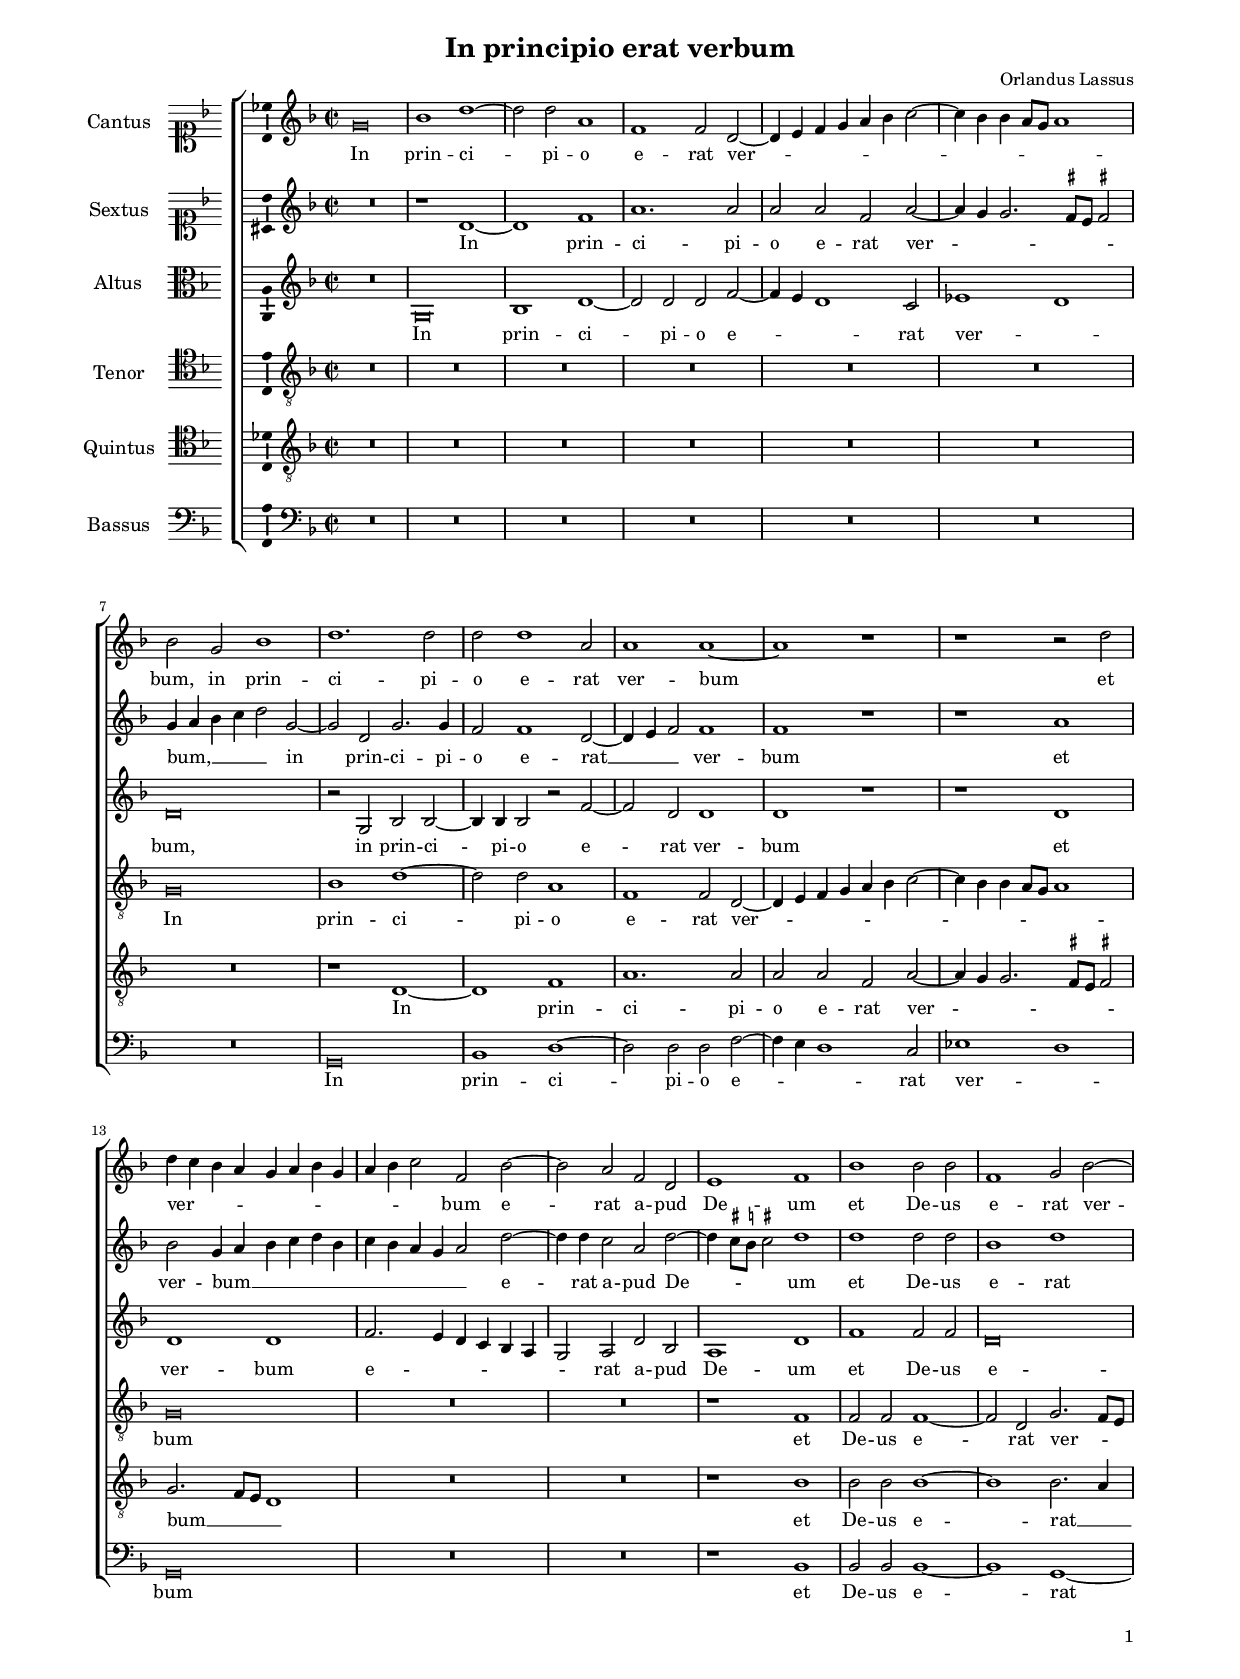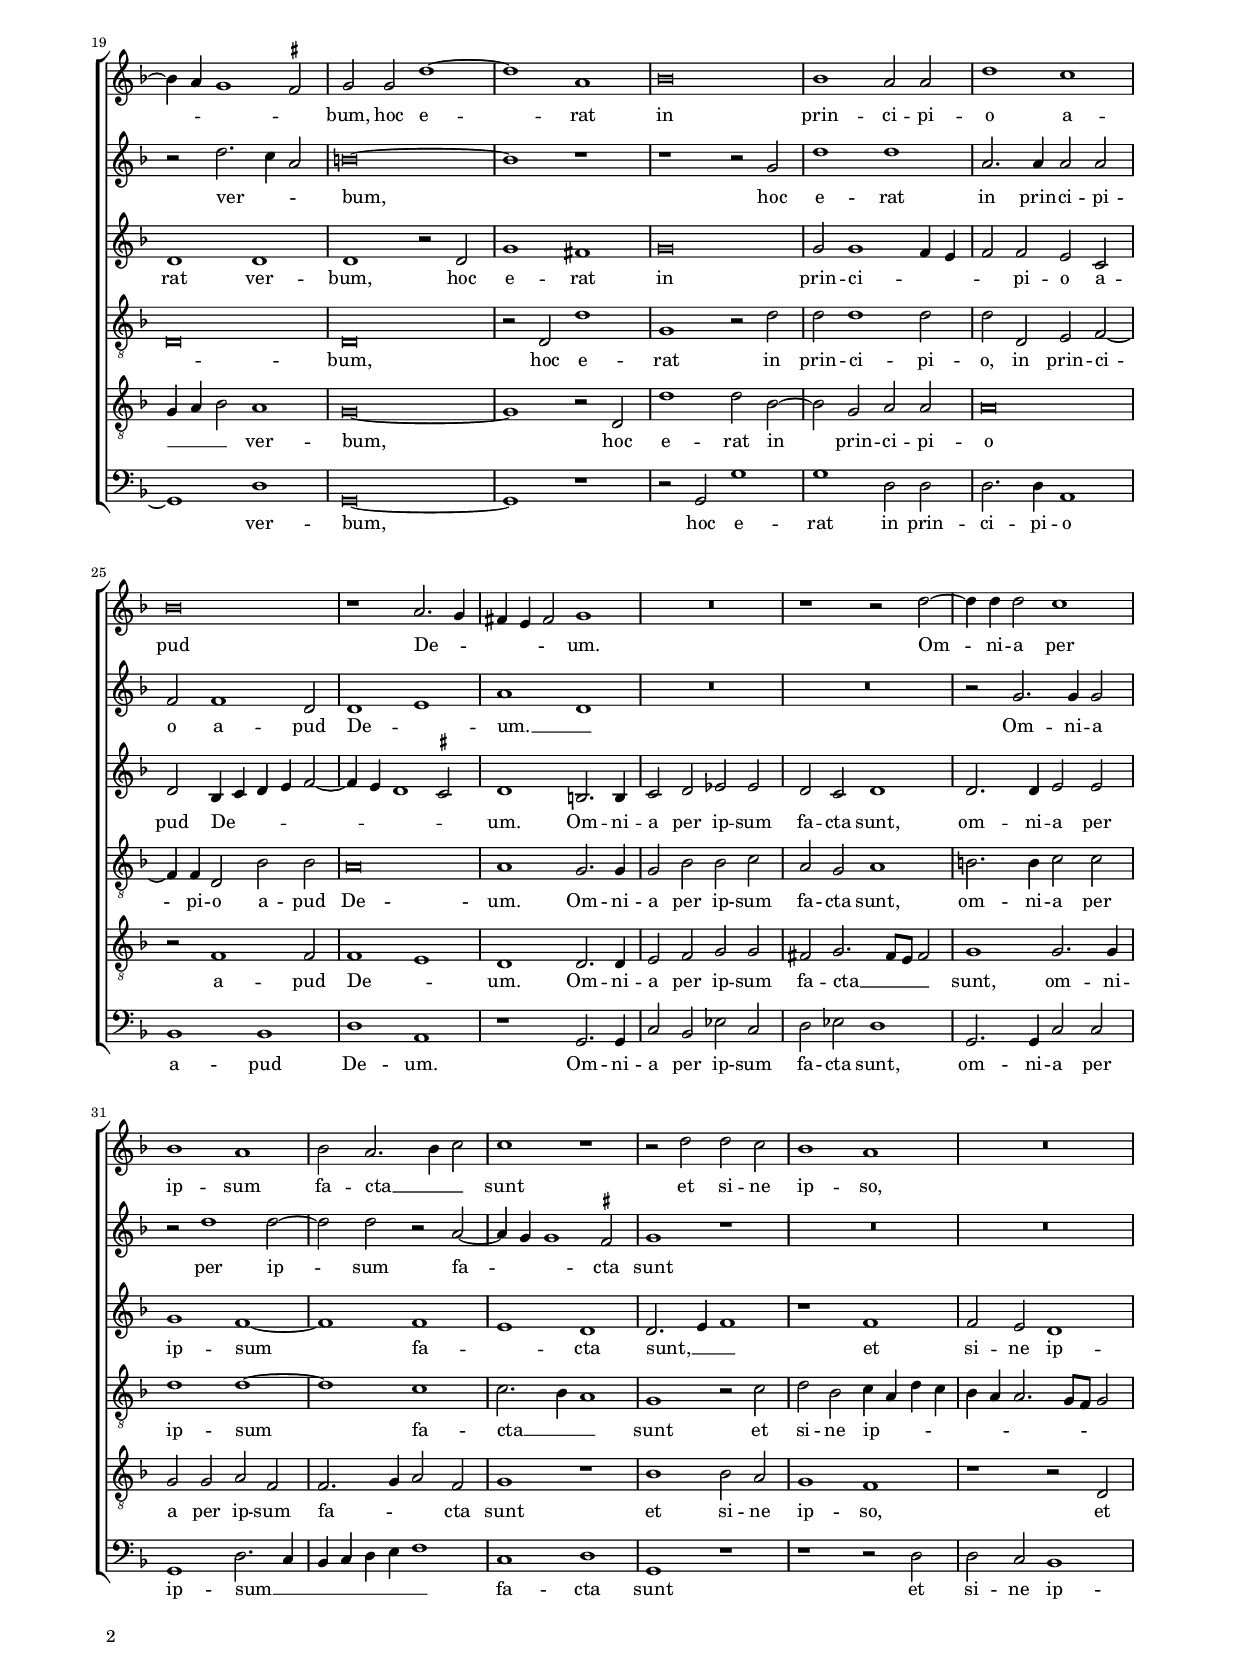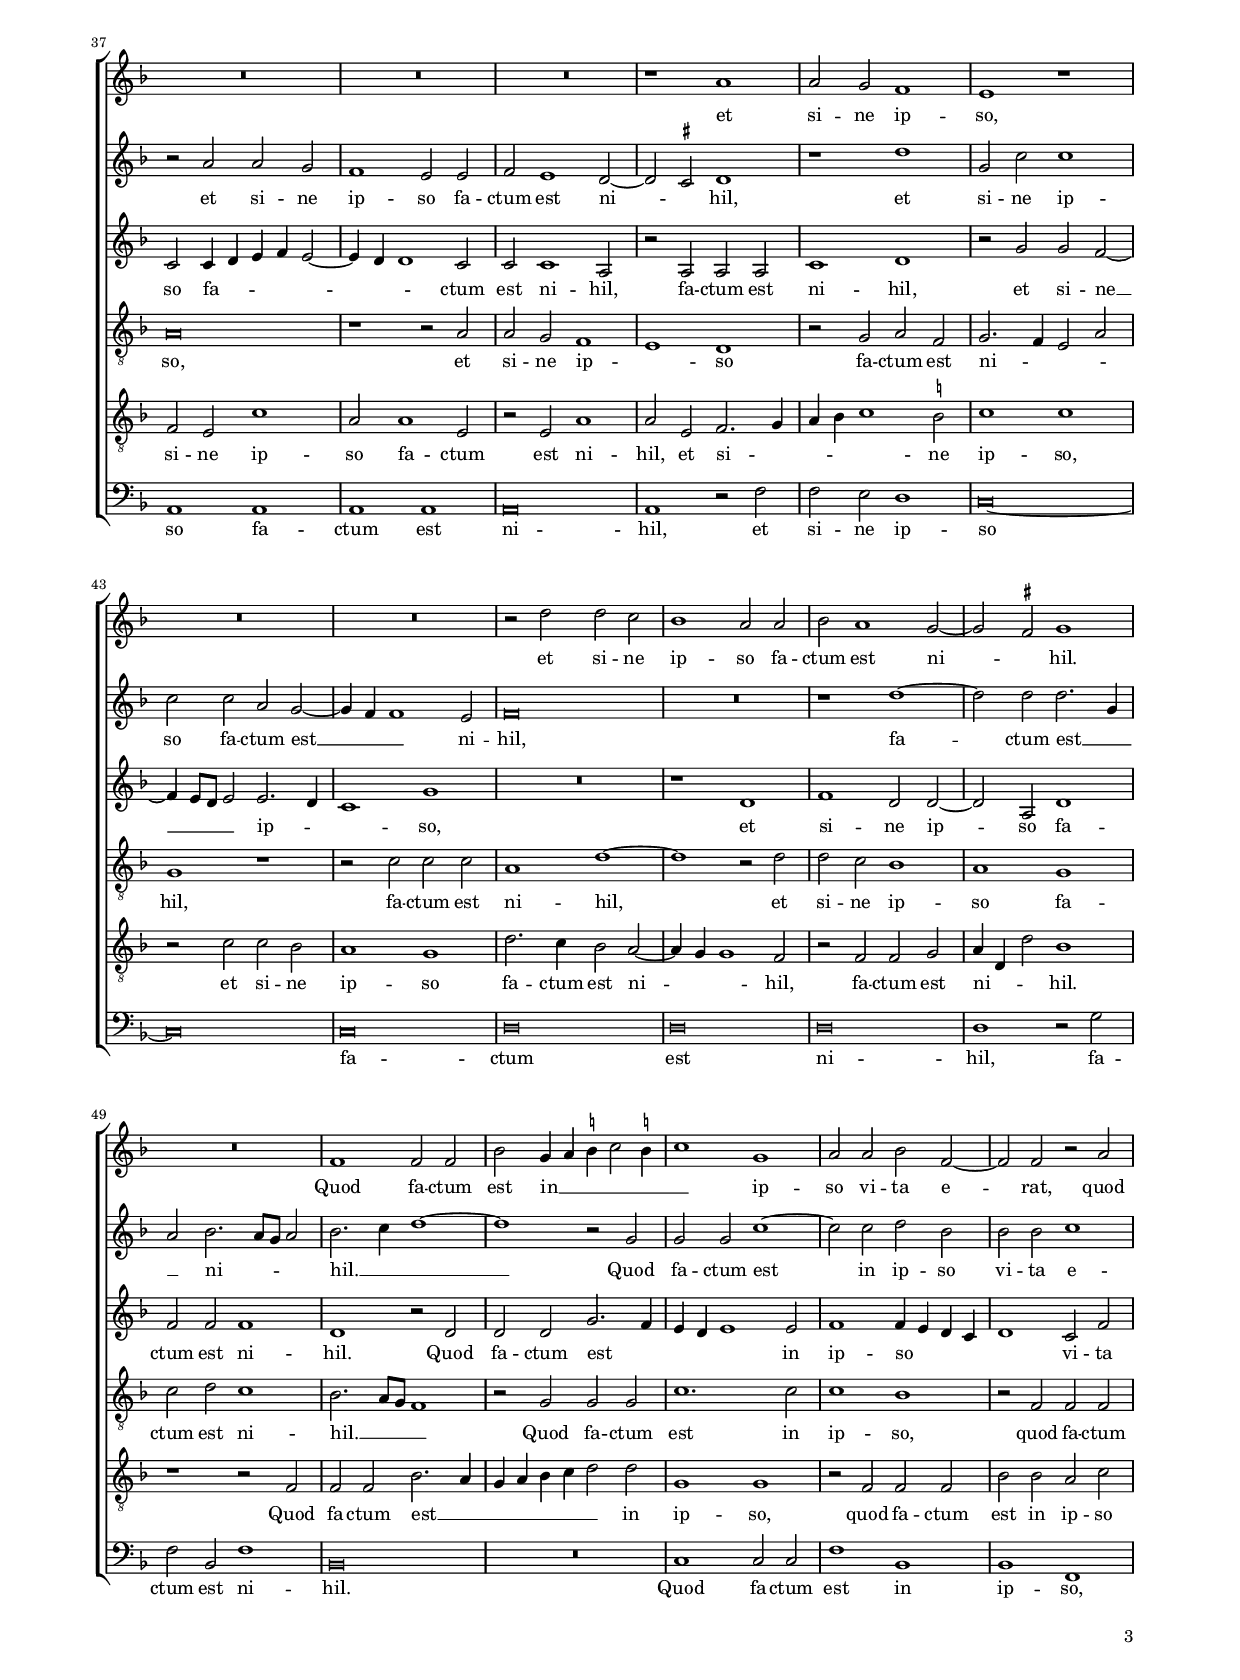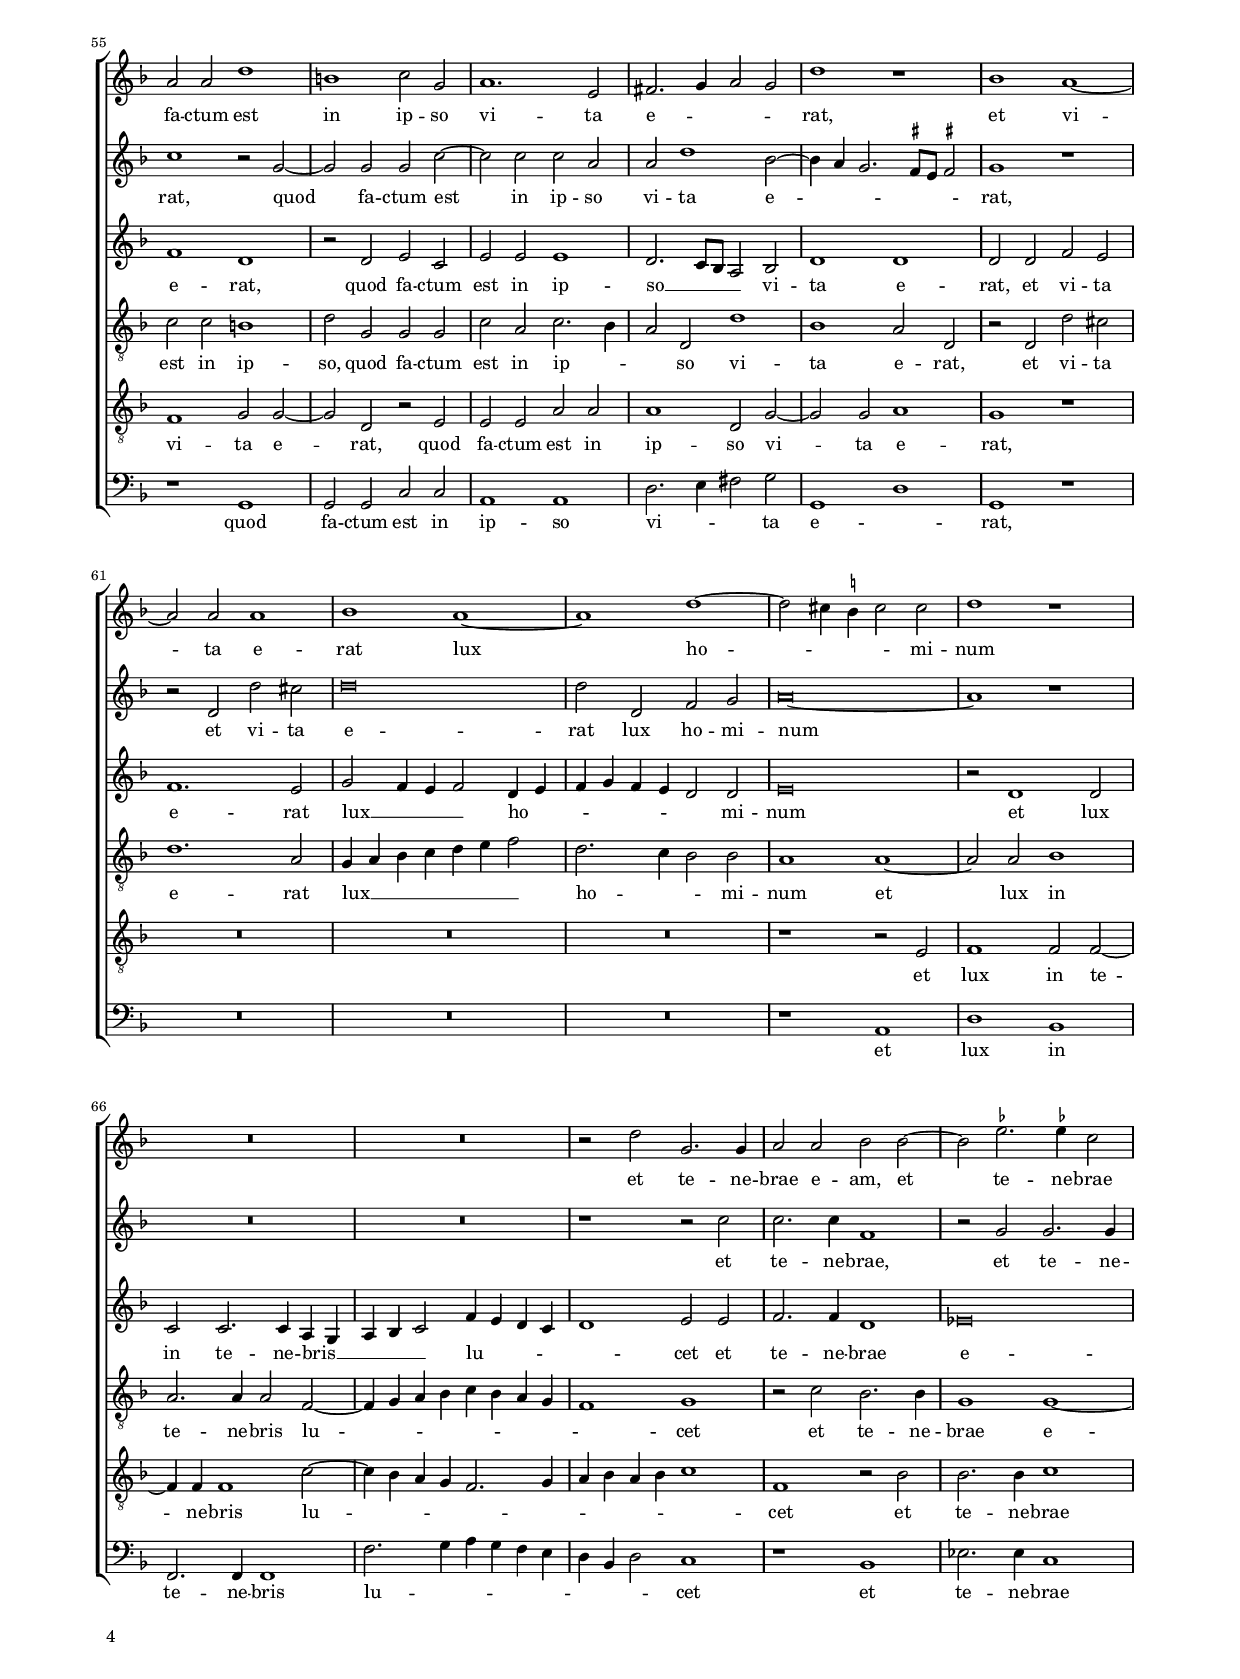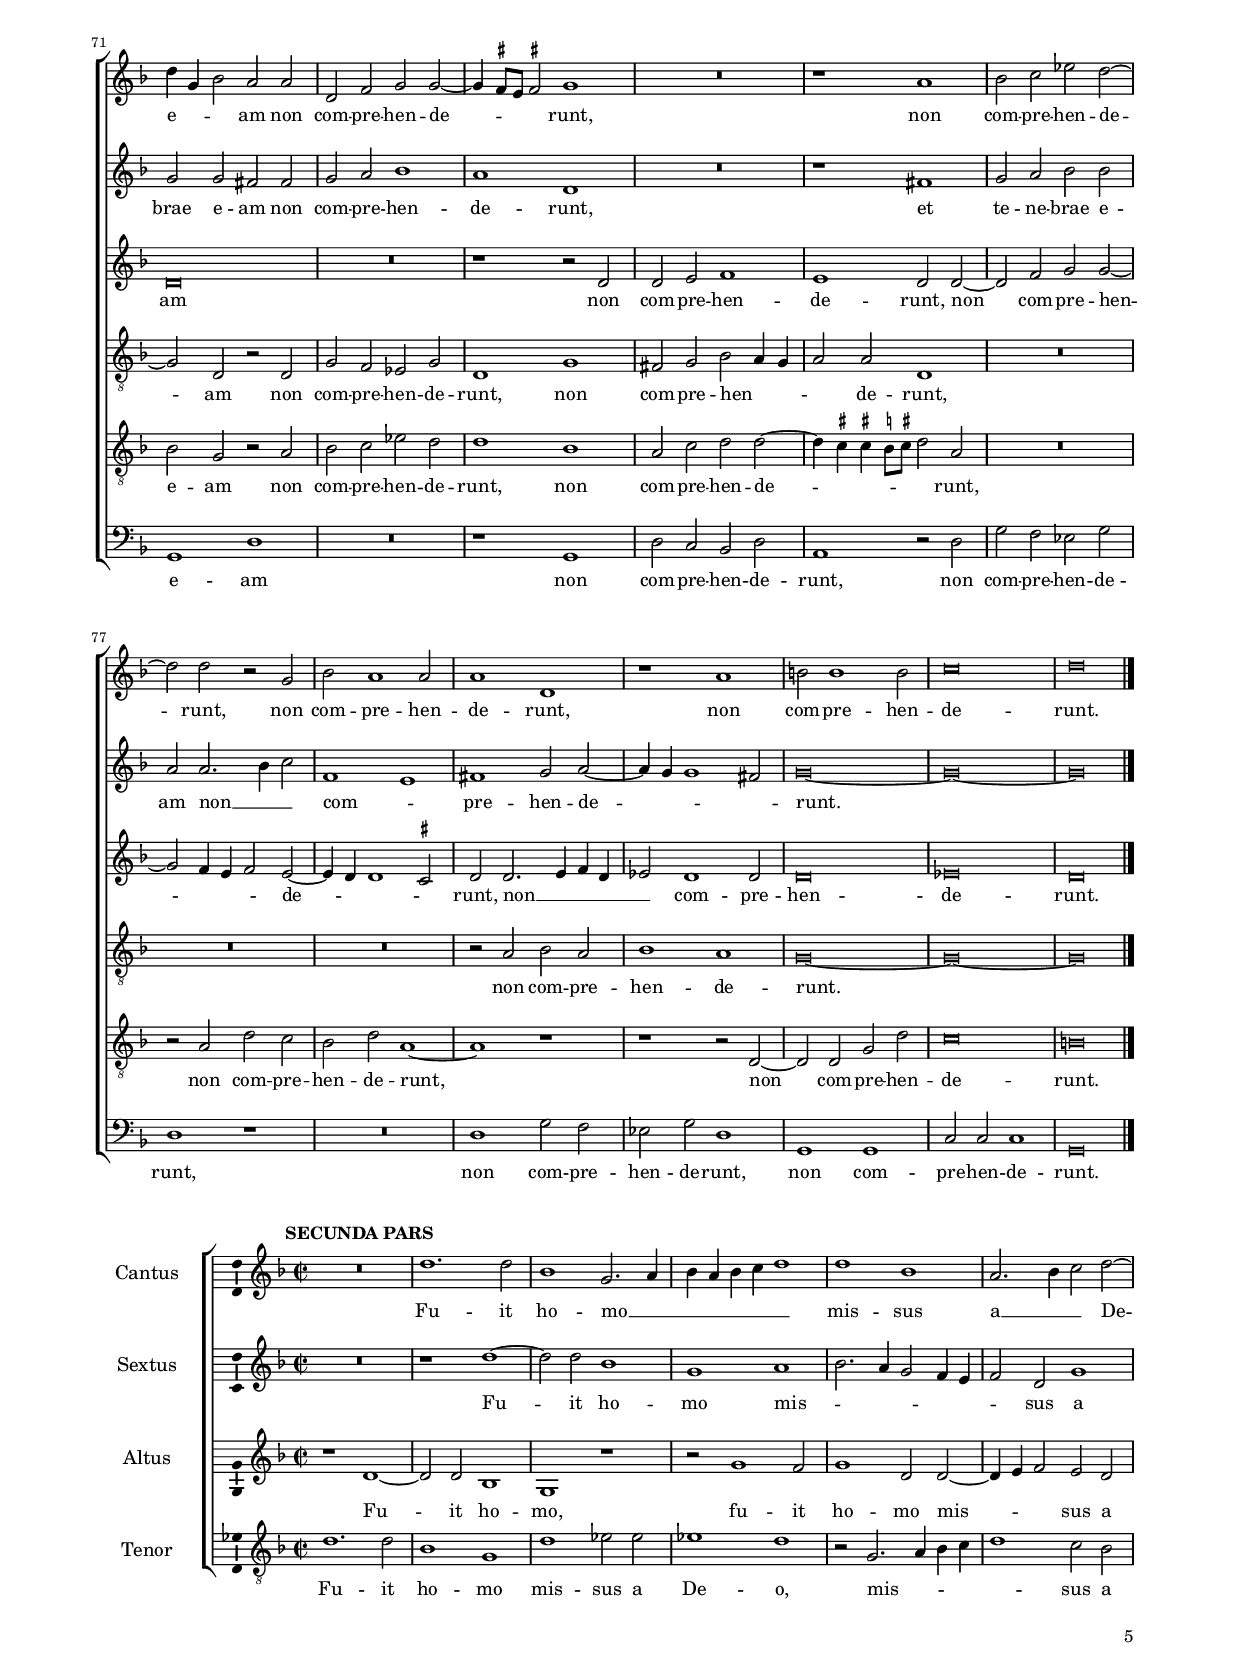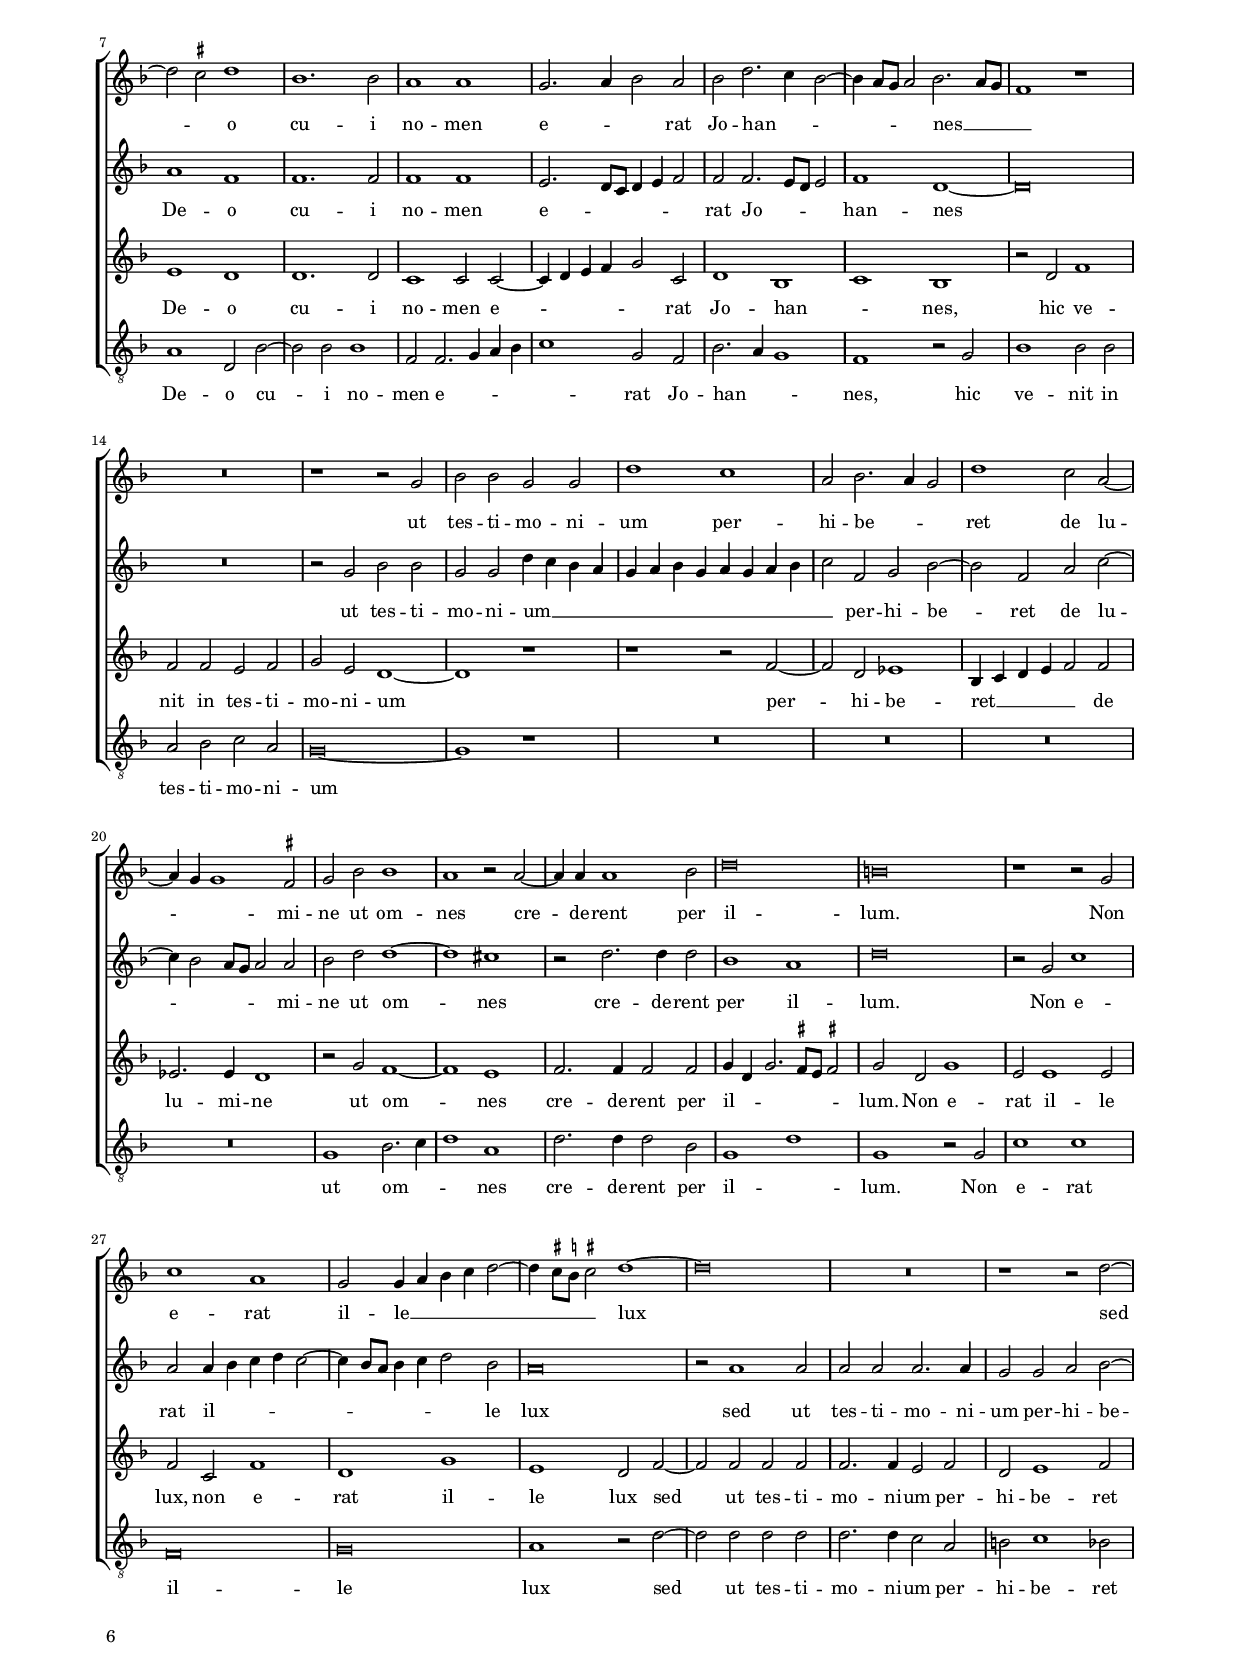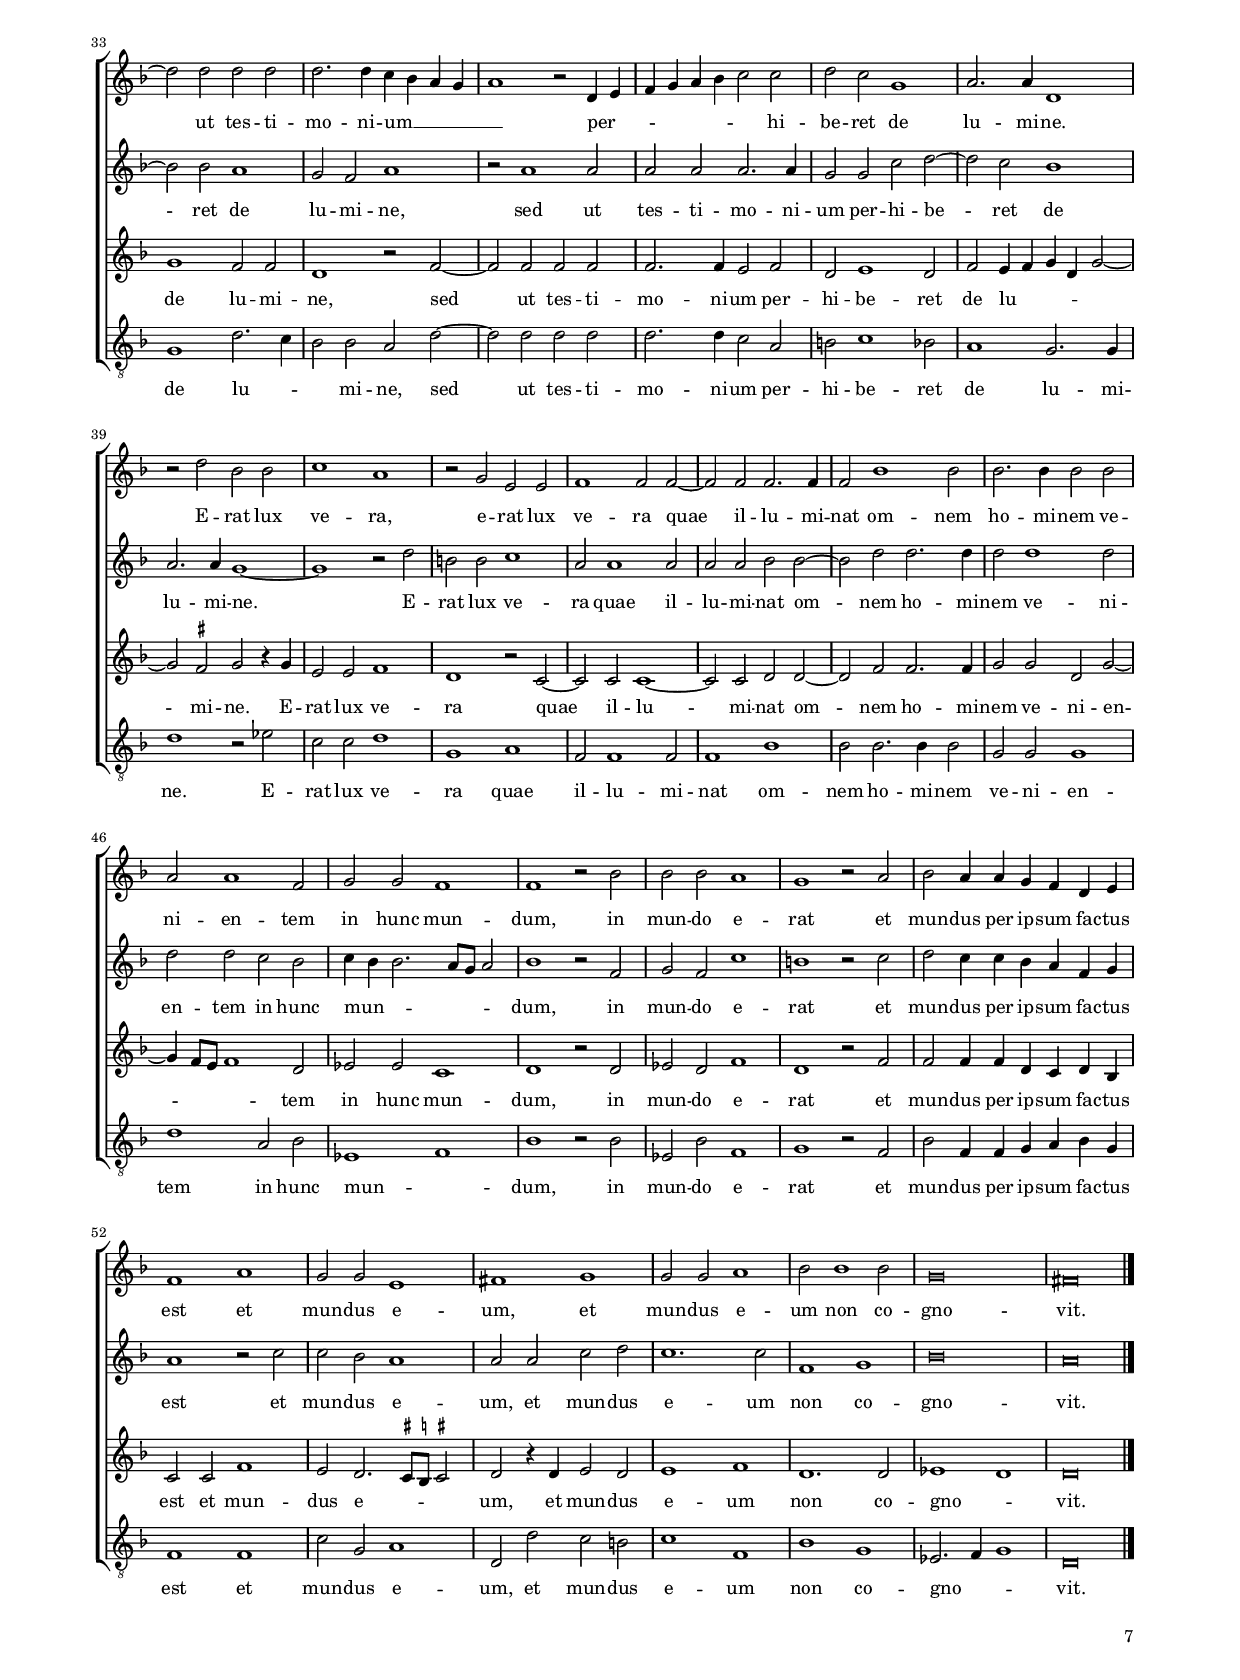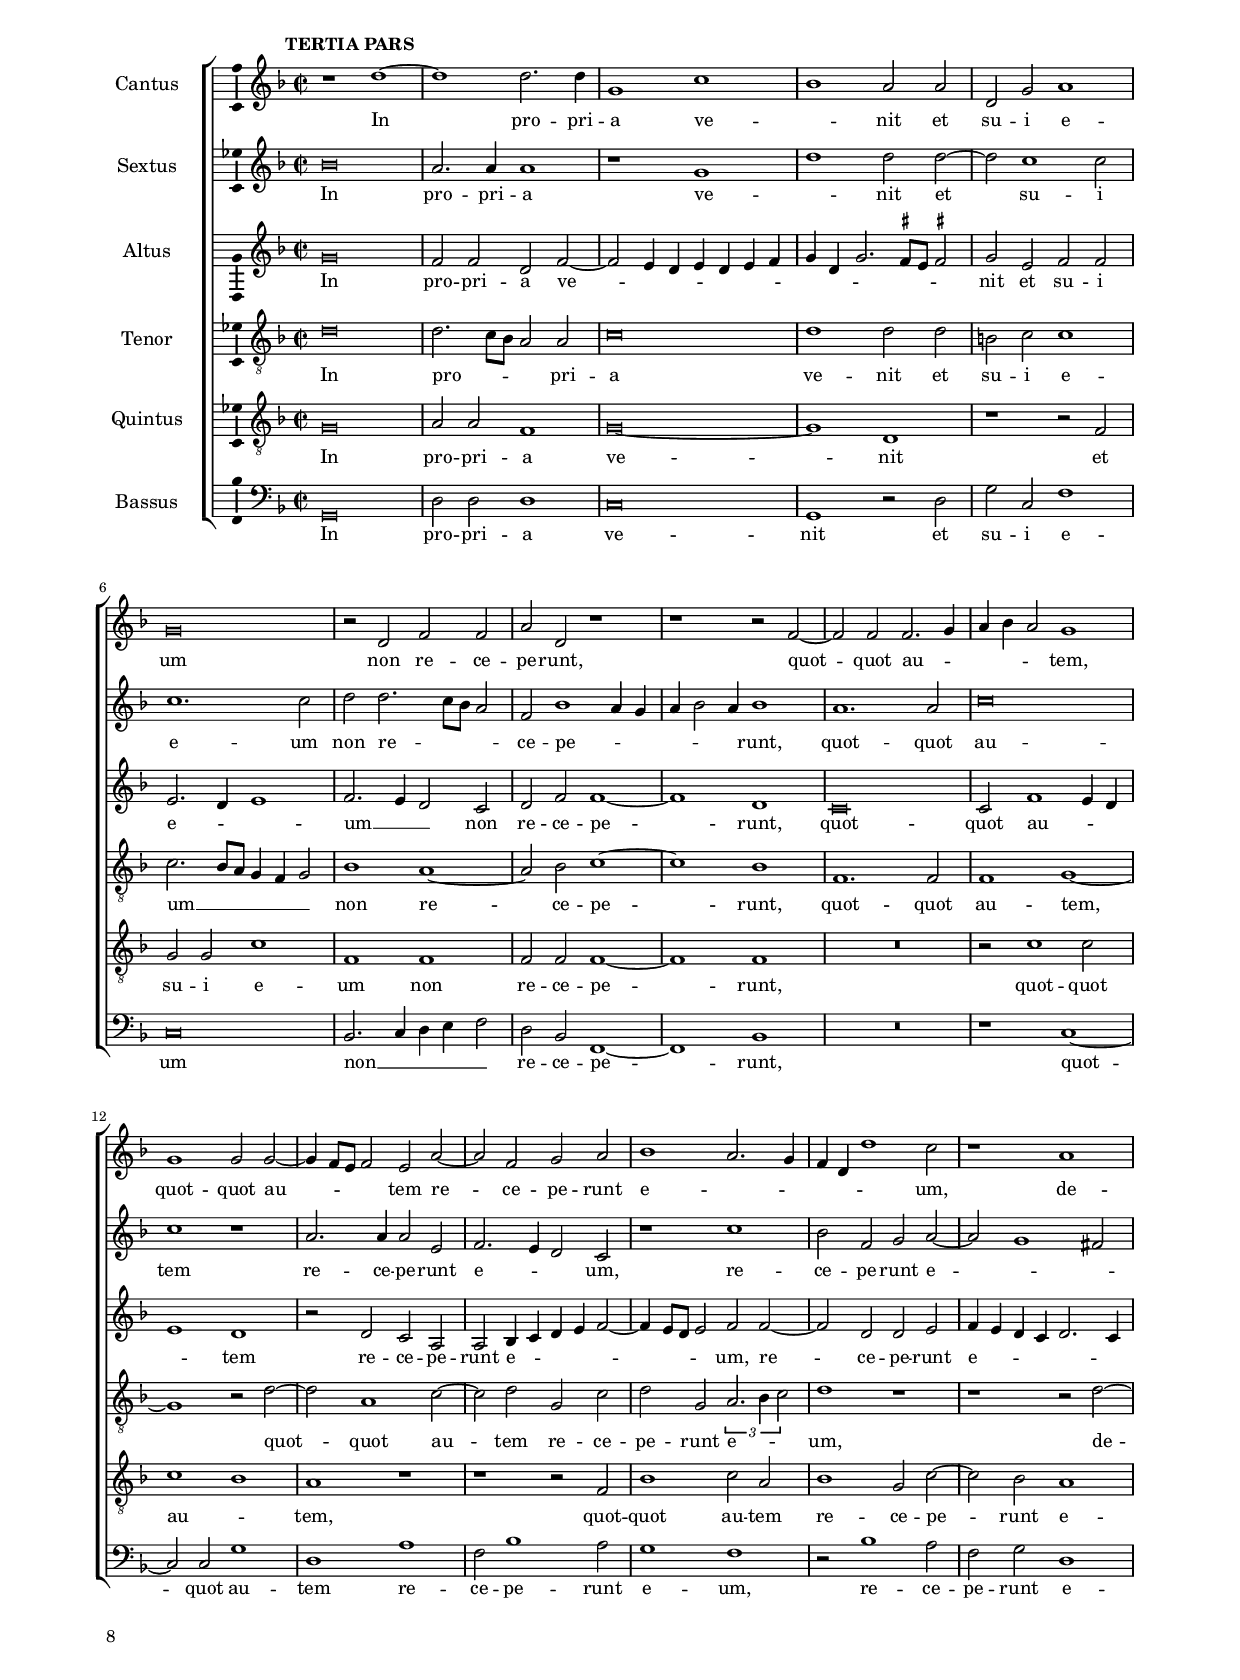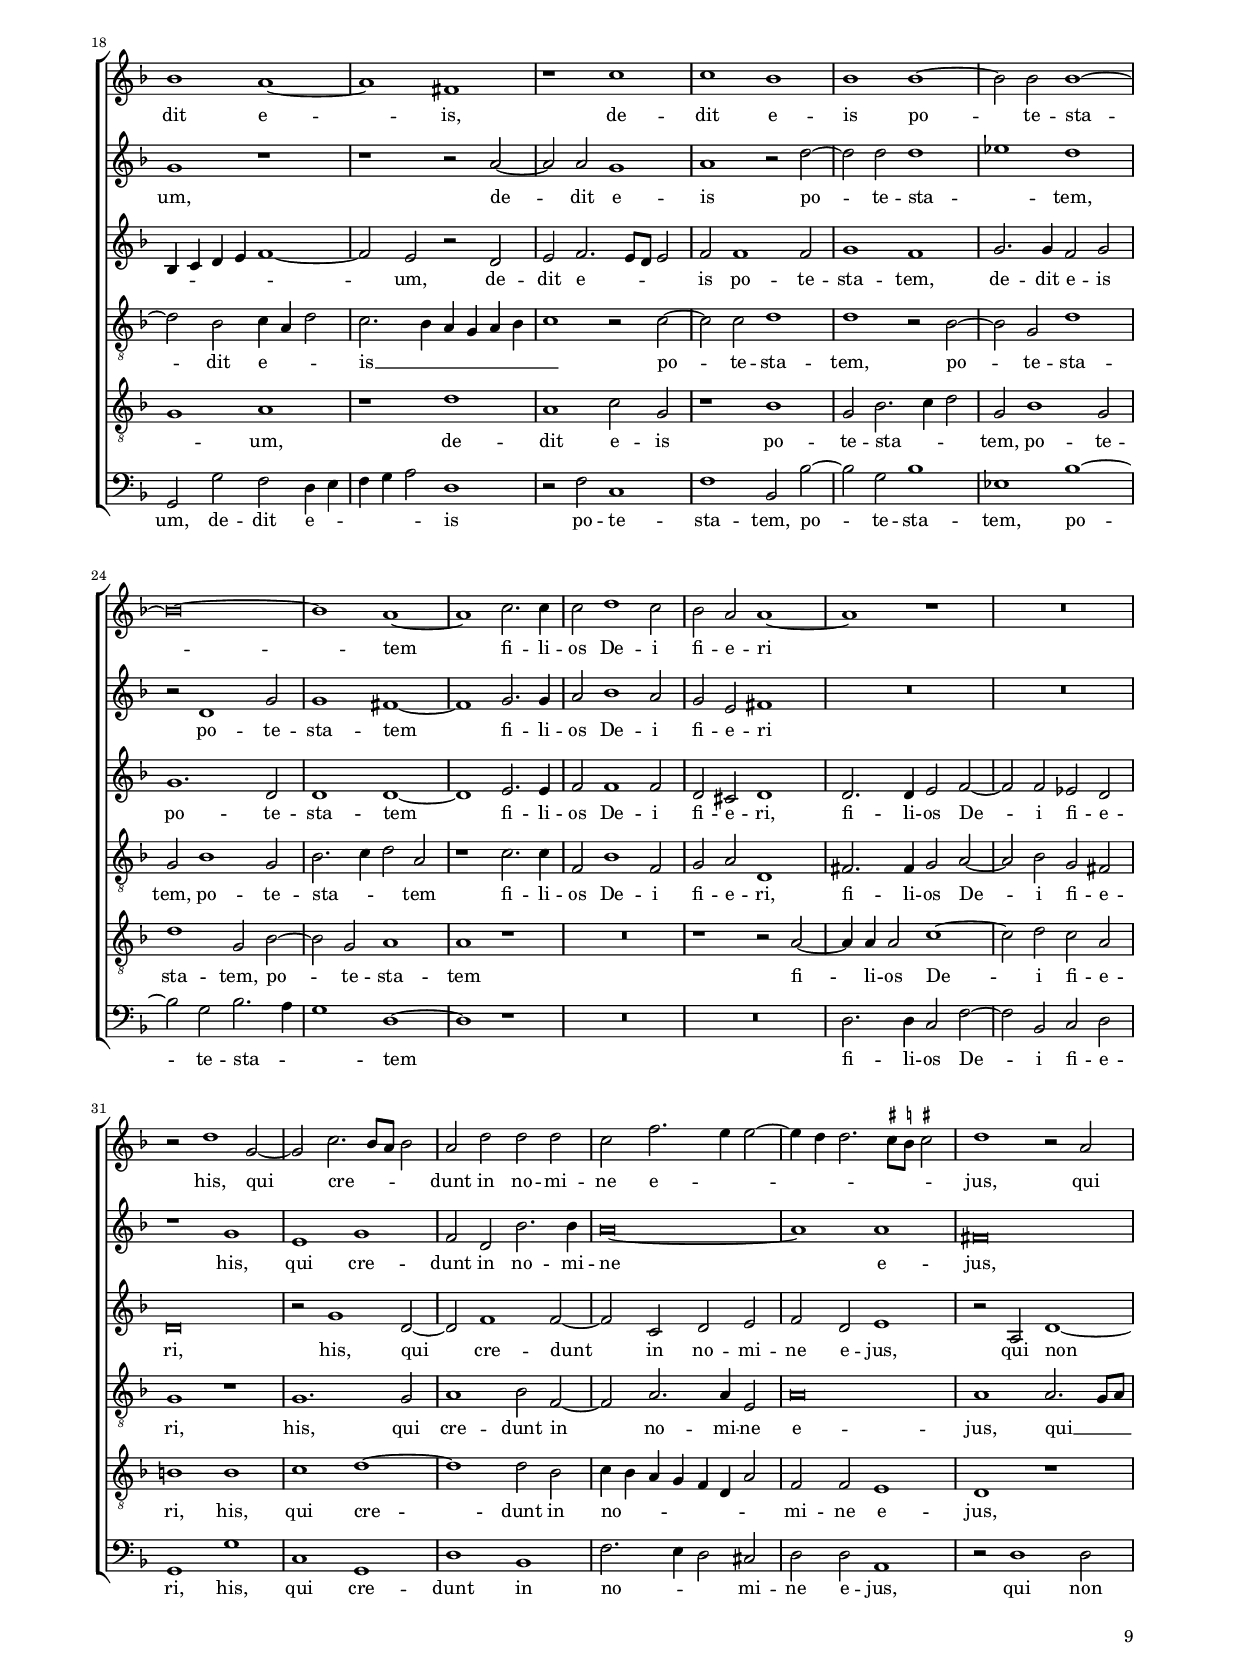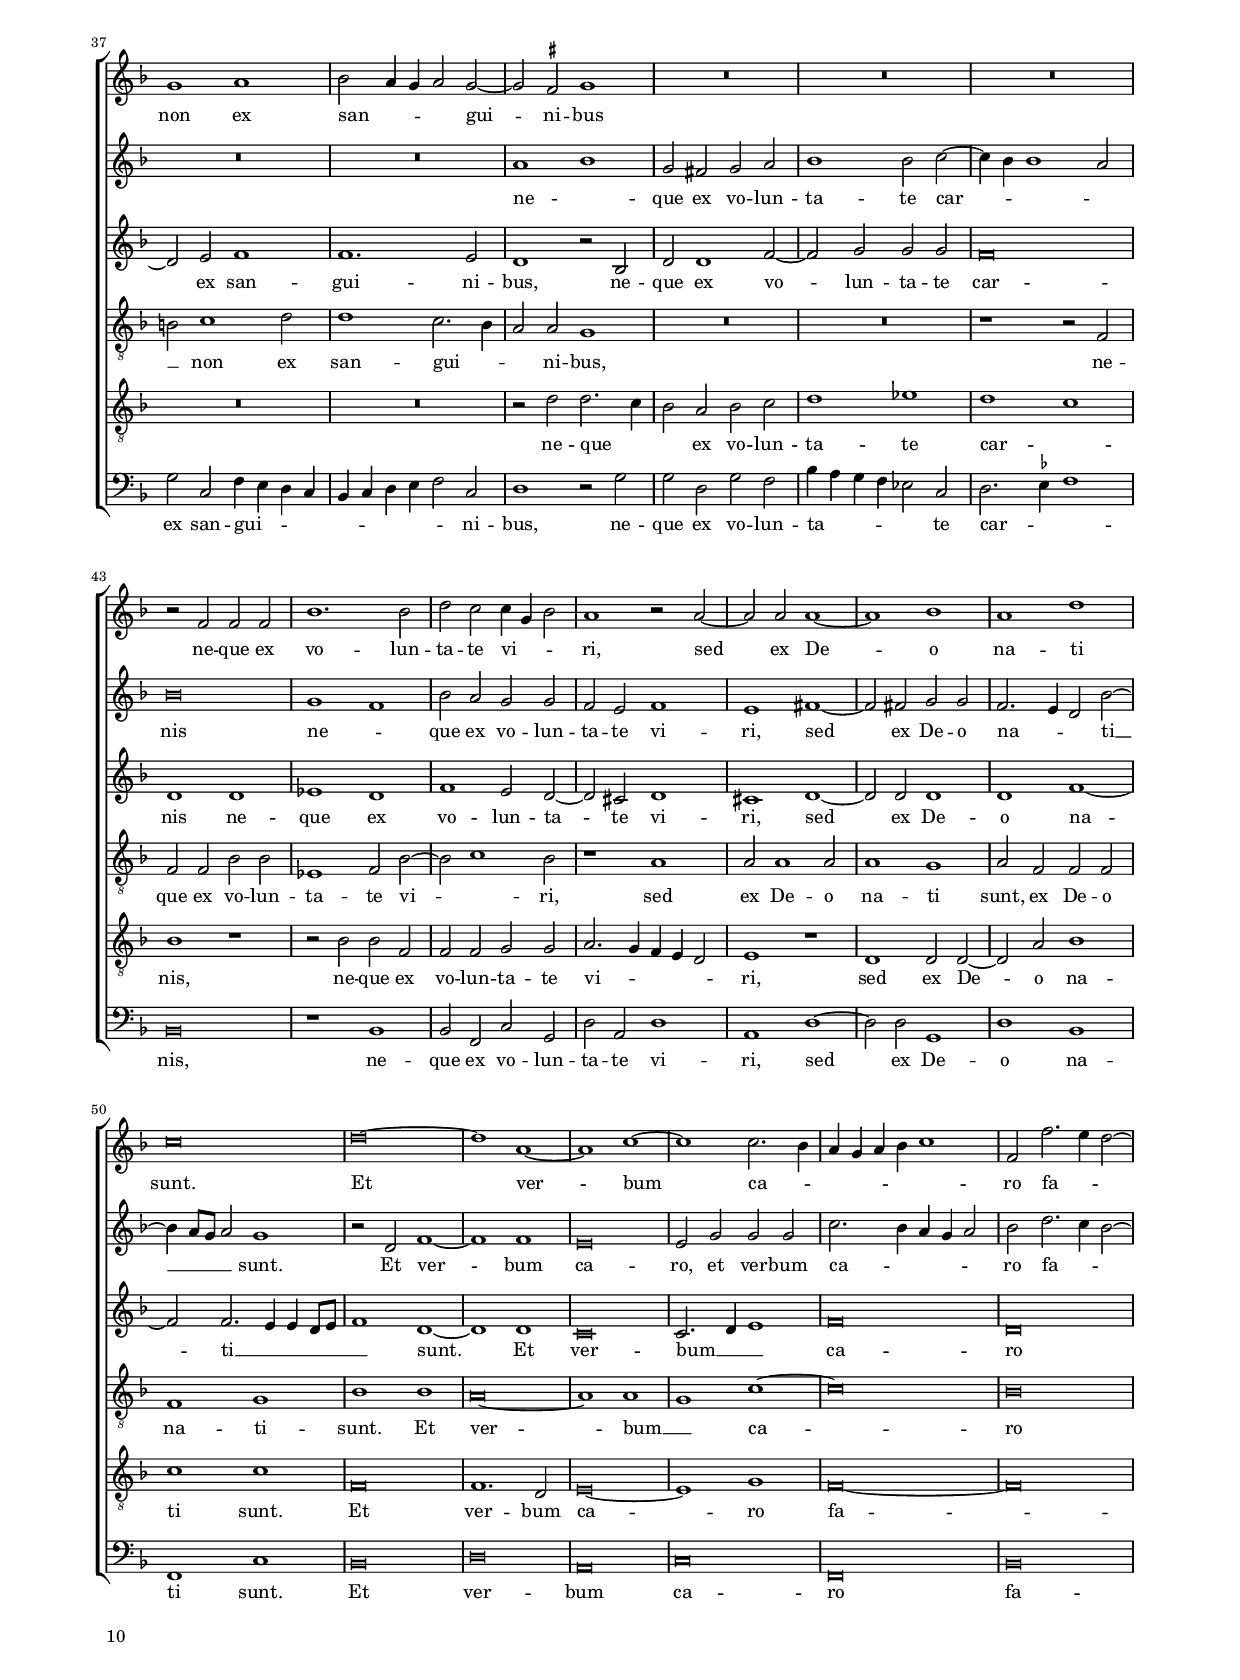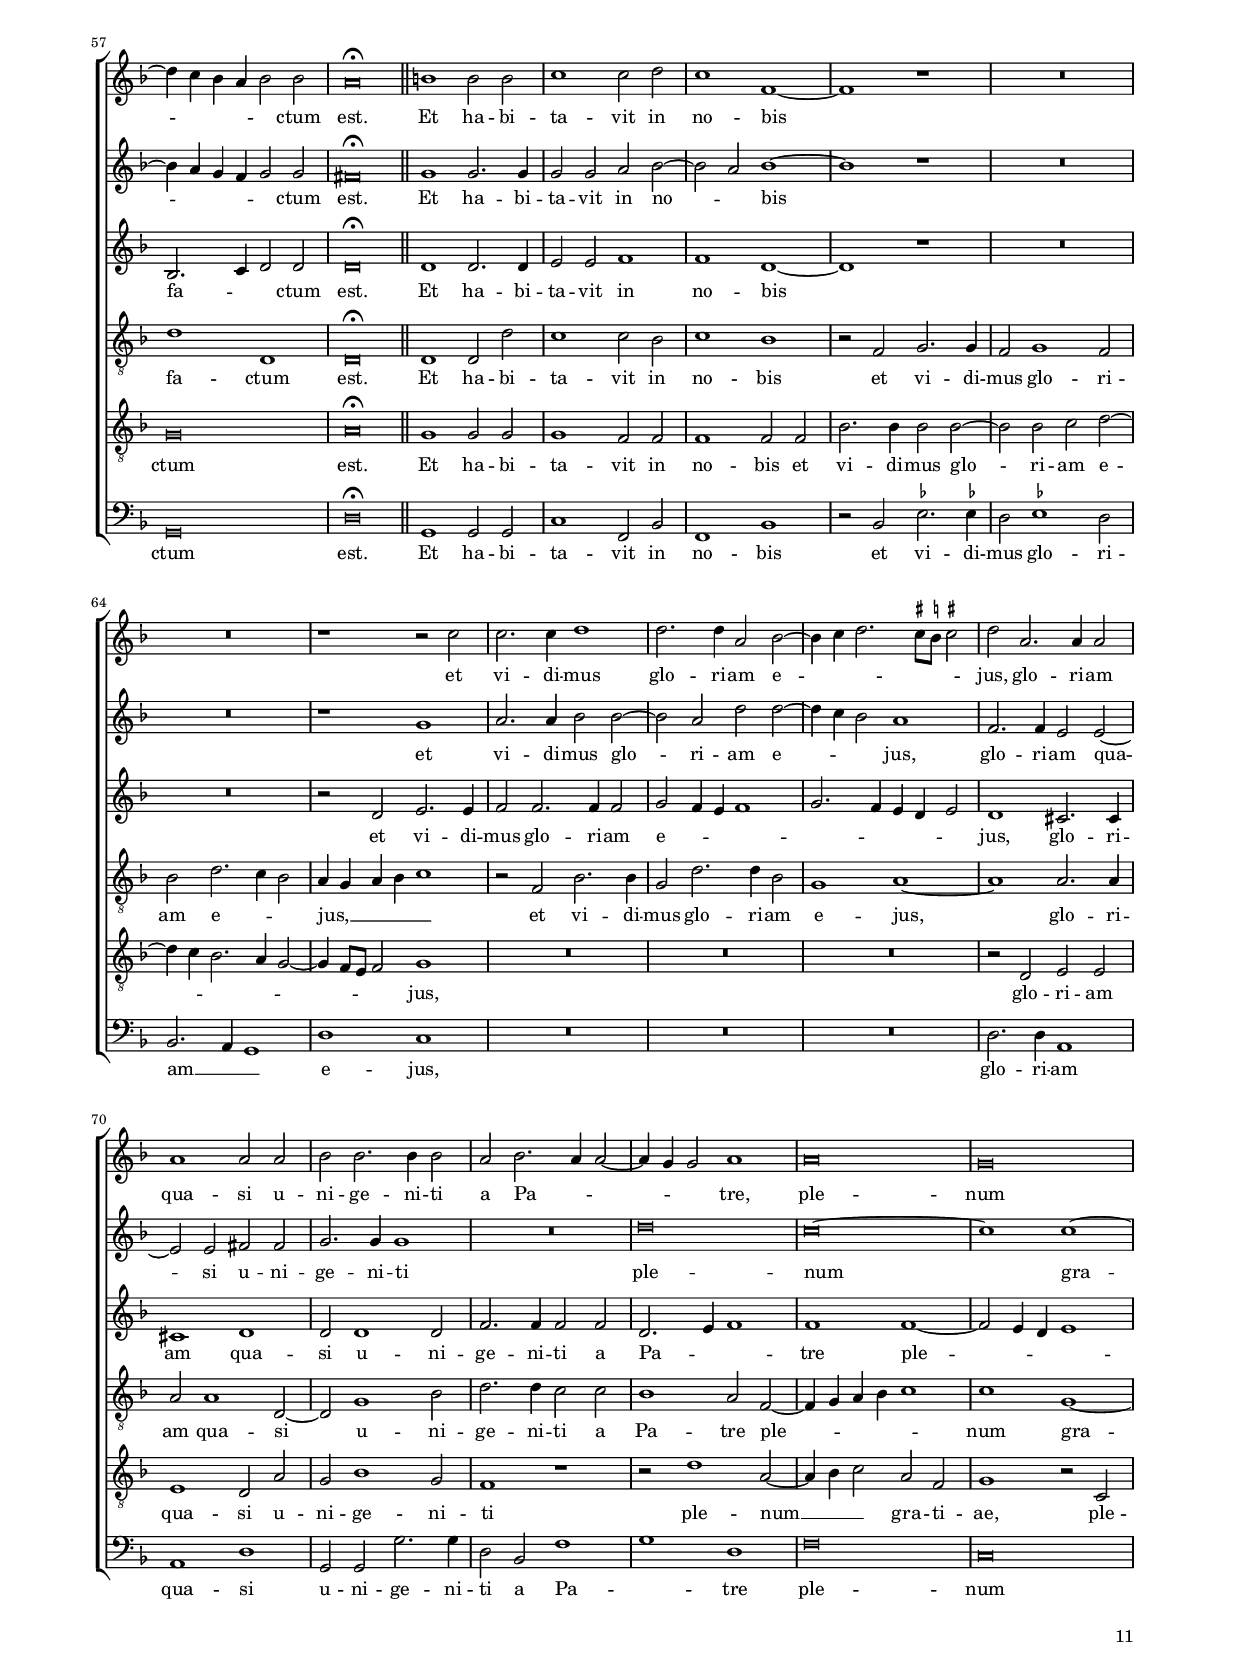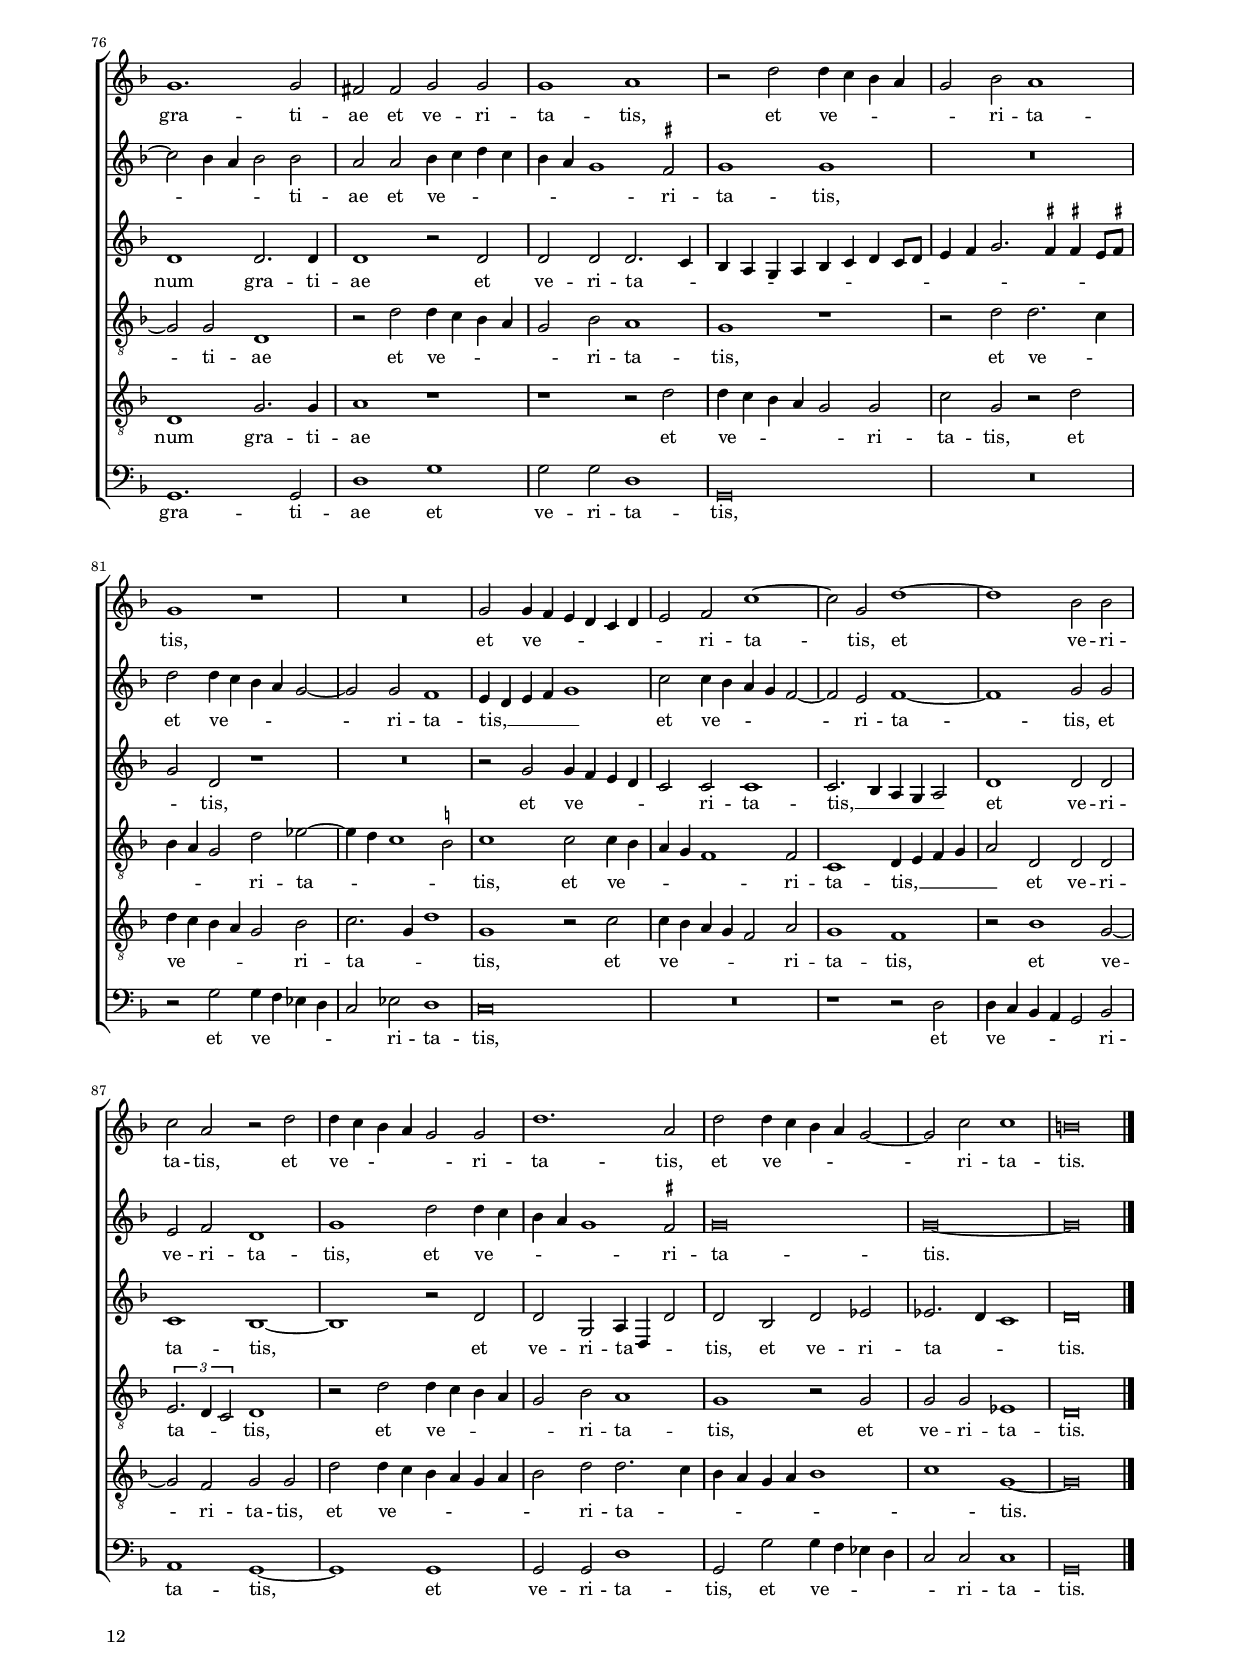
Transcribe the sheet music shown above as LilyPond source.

\header
{
  title="In principio erat verbum"
  composer="Orlandus Lassus"
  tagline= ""
}

\version "2.24.1"
\include "deutsch.ly"
#(set-global-staff-size 15)
#(ly:set-option 'point-and-click #f)

	
	ficta = { \once \set suggestAccidentals = ##t }
	
	forget = #(define-music-function (music) (ly:music?) #{
		\accidentalStyle forget
		$music
		\accidentalStyle default
		#})

	m= \melisma
	me = \melismaEnd
	
\paper
	{
	top-margin = 1.5 \cm
	bottom-margin = 0.9 \cm
	left-margin = 1.8 \cm
	right-margin = 1.8 \cm
	ragged-bottom = ##f
	ragged-last-bottom = ##f
	print-page-number = ##f
	system-system-spacing = #'((basic-distance . 17) (minimum-distance . 13) (padding . 5) (strechability . 250))
    system-score-spacing = #'((basic-distance . 17) (minimum-distance . 13) (padding . 5) (strechability . 250))
	oddFooterMarkup=\markup   \fill-line { "" \fromproperty #'page:page-number-string }
	evenFooterMarkup=\markup  \fill-line { \fromproperty #'page:page-number-string "" }
	last-bottom-spacing = #'((basic-distance . 12) (minimum-distance . 7) (padding . 4))
%	systems-per-page = 3
	min-systems-per-page = 3
	}

global = {
	\key f \major
	\time 2/2 \set Score.measureLength = #(ly:make-moment 2/1)
	\skip 1*2*83 \bar "|."
	}
	

incipitcantus = \markup { \score {
	{
	\set Staff.instrumentName = \markup { \fontsize #1 "Cantus" }
	\key f \major
	\clef soprano
	s4 \bar ""
	}
	\layout  {
	raggedright = ##t
	indent = 1.6 \cm
	line-width = 2.5\cm
	\context { \Staff \remove Time_signature_engraver }
	\override Staff.Clef.Y-extent = #'(0 . 0)
	}} \hspace #1 }
	

incipitsextus = \markup { \score {
	{
	\set Staff.instrumentName = \markup { \fontsize #1 "Sextus" }
	\key f \major
	\clef soprano
	s4 \bar ""
	}
	\layout  {
	raggedright = ##t
	indent = 1.6 \cm
	line-width = 2.5\cm
	\context { \Staff \remove Time_signature_engraver }
	\override Staff.Clef.Y-extent = #'(0 . 0)
	}} \hspace #1 }
      
      
incipitaltus = \markup { \score {
	{
	\set Staff.instrumentName = \markup { \fontsize #1 "Altus" }
	\key f \major
	\clef alto
	s4 \bar ""
	}
	\layout  {
	raggedright = ##t
	indent = 1.6 \cm
	line-width = 2.5\cm
	\context { \Staff \remove Time_signature_engraver }
	\override Staff.Clef.Y-extent = #'(0 . 0)
	}} \hspace #1 }


incipittenor = \markup { \score {
	{
	\set Staff.instrumentName = \markup { \fontsize #1 "Tenor" }
	\key f \major
	\clef tenor
	s4 \bar ""
	}
	\layout  {
	raggedright = ##t
	indent = 1.6 \cm
	line-width = 2.5\cm
	\context { \Staff \remove Time_signature_engraver }
	\override Staff.Clef.Y-extent = #'(0 . 0)
	}} \hspace #1 }
      
      
incipitquintus = \markup { \score {
	{
	\set Staff.instrumentName = \markup { \fontsize #1 "Quintus" }
	\key f \major
	\clef tenor
	s4 \bar ""
	}
	\layout  {
	raggedright = ##t
	indent = 1.6 \cm
	line-width = 2.5\cm
	\context { \Staff \remove Time_signature_engraver }
	\override Staff.Clef.Y-extent = #'(0 . 0)
	}} \hspace #1 }
      
      
incipitbassus = \markup { \score {
	{
	\set Staff.instrumentName = \markup { \fontsize #1 "Bassus" }
	\key f \major
	\clef bass
	s4 \bar ""
	}
	\layout  {
	raggedright = ##t
	indent = 1.6 \cm
	line-width = 2.5\cm
	\context { \Staff \remove Time_signature_engraver }
	\override Staff.Clef.Y-extent = #'(0 . 0)
	}} \hspace #1 }


cantus =  \relative c''
	{ 
	g\breve
	b1 d~
	d2 d a1
	f1 f2 d~
%5
	d4 \m e f g a b c2~ |
	c4 b b a8 g a1 \me
	b2 g b1
	d1. d2
	d2 d1 a2
%10
	a1 a~ |
	a1 r
	r1 r2 d
	d4 \m c b a g a b g
	a4 b c2 \me f, b~
%15
	b2 a f d |
	e1 f
	b1 b2 b
	f1 g2 b~
	b4 \m a g1 \ficta fis2 \me
%20
	g2 g d'1~ |
	d1 a
	b\breve
	b1 a2 a
	d1 c
%25
	b\breve |
	r1 a2. \m g4
	fis4 e fis2 \me g1
	R\breve
	r1 r2 d'~
%30
	d4 d d2 c1 |
	b1 a
	b2 a2. \m b4 c2 \me
	c1 r
	r2 d d c
%35
	b1 a |
	R\breve
	R\breve
	R\breve
	R\breve
%40
	r1 a |
	a2 g f1
	e1 r
	R\breve
	R\breve
%45
	r2 d' d c |
	b1 a2 a
	b2 a1 g2~
	g2 \m \ficta fis \me g1
	R\breve
%50
	f1 f2 f |
	b2 g4 \m a \ficta h c2 \ficta h!4
	c1 \me g
	a2 a b f~
	f2 f r a
%55
	a2 a d1 |
	h1 c2 g
	a1. e2
	fis2. \m g4 a2 g \me
	d'1 r
%60
	b1 a~ |
	a2 a a1
	b1 a~
	a1 d~
	d2 \m cis4 \ficta h cis2 \me cis
%65
	d1 r |
	R\breve
	R\breve
	r2 d g,2. g4
	a2 a b b~
%70
	b2 \ficta es2. \ficta es!4 c2
	d4 \m g, b2 \me a a
	d,2 f g g~
	g4 \m \ficta fis8 e \ficta fis!2 \me g1
	R\breve
%75
	r1 a |
	b2 c es d~
	d2 d r g,
	b2 a1 a2
	a1 d,
%80
	r1 a' |
	h2 h1 h2
	c\breve
	d\breve |
	}
	

sextus = \relative c''
	{
	R\breve
	r1 d,~
	d1 f
	a1. a2
%5
	a2 a f a~ |
	a4 \m g g2. \ficta fis8 e \ficta fis!2 \me
	g4 \m a b c d2 \me g,~
	g2 d g2. g4
	f2 f1 d2~
%10
	d4 \m e f2 \me f1 |
	f1 r
	r1 a
	b2 g4 \m a b c d b
	c4 b a g a2 \me d~
%15
	d4 d c2 a d~ |
	d4 \m \ficta cis8 \ficta h \ficta cis!2 \me d1
	d1 d2 d
	b1 d
	r2 d2. \m c4 a2 \me
%20
	h\breve~ |
	h1 r
	r1 r2 g
	d'1 d
	a2. a4 a2 a
%25
	f2 f1 d2 |
	d1 \m e \me
	a1 \m d, \me
	R\breve
	R\breve
%30
	r2 g2. g4 g2 |
	r2 d'1 d2~
	d2 d r a~
	a4 \m g g1 \me \ficta fis2
	g1 r
%35
	R\breve |
	R\breve
	r2 a a g
	f1 e2 e
	f2 e1 d2~
%40
	d2 \m \ficta cis \me d1 |
	r1 d'
	g,2 c c1
	c2 c a g~
	g4 \m f4 f1 \me e2
%45
	f\breve |
	R\breve
	r1 d'~
	d2 d d2. \m g,4
	a2 \me b2. \m a8 g a2 \me
%50
	b2. \m c4 d1~ |
	d1 \me r2 g,
	g2 g c1~
	c2 c d b
	b2 b c1
%55
	c1 r2 g~ |
	g2 g g c~
	c2 c c a
	a2 d1 b2~
	b4 \m a g2. \ficta fis8 e \ficta fis!2 \me
%60
	g1 r |
	r2 d d' cis
	d\breve
	d2 d, f g
	a\breve~
%65
	a1 r |
	R\breve
	R\breve
	r1 r2 c
	c2. c4 f,1
%70
	r2 g g2. g4 |
	g2 g fis fis
	g2 a b1
	a1 d,
	R\breve
%75
	r1 fis |
	g2 a b b
	a2 a2. \m b4 c2 \me
	f,1 \m e \me
	fis1 g2 a~
%80
	a4 \m g g1 fis2 \me |
	g\breve~
	g\breve~
	g\breve |
	}

altus =  \relative c'
	{
	R\breve
	g\breve
	b1 d~
	d2 d d f~
%5
	f4 \m e d1 \me c2 |
	es1 \m d \me
	d\breve
	r2 g, b b~
	b4 b b2 r f'~
%10
	f2 d d1 |
	d1 r
	r1 d
	d1 d
	f2. \m e4 d c b a
%15
	g2 \me a d b |
	a1 d
	f1 f2 f
	d\breve
	d1 d
%20
	d1 r2 d |
	g1 fis
	g\breve
	g2 g1 \m f4 e
	f2 \me f e c
%25
	d2 b4 \m c d e f2~ |
	f4 e d1 \ficta cis2 \me
	d1 h2. h4
	c2 d es es
	d2 c d1
%30
	d2. d4 e2 e |
	g1 f~
	f1 f \m
	e1 \me d
	d2. \m e4 f1 \me
%35
	r1 f |
	f2 e d1
	c2 c4 \m d e f e2~
	e4 d d1 \me c2
	c2 c1 a2
%40
	r2 a a a |
	c1 d
	r2 g g f~
	f4 \m e8 d e2 \me e2. \m d4
	c1 \me g'
%45
	R\breve |
	r1 d
	f1 d2 d~
	d2 a d1
	f2 f f1
%50
	d1 r2 d |
	d2 d g2. \m f4
	e4 d e1 \me e2
	f1 f4 \m e d c
	d1 \me c2 f
%55
	f1 d |
	r2 d e c
	e2 e e1
	d2. \m c8 b a2 \me b
	d1 d
%60
	d2 d f e |
	f1. e2
	g2 \m f4 e f2 \me d4 \m e
	f4 g f e d2 \me d
	e\breve
%65
	r2 d1 d2 |
	c2 c2. c4 a \m g
	a4 b c2 \me f4 \m e d c
	d1 \me e2 e
	f2. f4 d1
%70
	es\breve |
	d\breve
	R\breve
	r1 r2 d
	d2 e f1
%75
	e1 d2 d~ |
	d2 f g g~
	g2 \m f4 e f2 \me e~
	e4 \m d d1 \ficta cis2 \me
	d2 d2. \m e4 f d
%80
	es2 \me d1 d2 |
	d\breve
	es\breve
	d\breve |
	}
	


tenor =  \relative c'
	{
	R\breve
	R\breve
	R\breve
	R\breve
%5
	R\breve |
	R\breve
	g\breve
	b1 d~
	d2 d a1
%10
	f1 f2 d~ |
	d4 \m e f g a b c2~
	c4 b b a8 g a1 \me
	g\breve
	R\breve
%15
	R\breve |
	r1 f
	f2 f f1~
	f2 d g2. \m f8 e
	d\breve \me
%20
	d\breve |
	r2 d d'1
	g,1 r2 d'
	d2 d1 d2
	d2 d, e f~
%25
	f4 f d2 b' b |
	a\breve
	a1 g2. g4
	g2 b b c
	a2 g a1
%30
	h2. h4 c2 c |
	d1 d~
	d1 c
	c2. \m b4 a1 \me
	g1 r2 c
%35
	d2 b c4 \m a d c |
	b4 a a2. g8 f g2 \me
	a\breve
	r1 r2 a
	a2 g f1 \m
%40
	e1 \me d |
	r2 g a f
	g2. \m f4 e2 a \me
	g1 r
	r2 c c c
%45
	a1 d~ |
	d1 r2 d
	d2 c b1
	a1 g
	c2 d c1
%50
	b2. \m a8 g f1 \me |
	r2 g g g
	c1. c2
	c1 b
	r2 f f f
%55
	c'2 c h1 |
	d2 g, g g
	c2 a c2. \m b4
	a2 \me d, d'1
	b1 a2 d,
%60
	r2 d d' cis |
	d1. a2
	g4 \m a b c d e f2 \me
	d2. \m c4 b2 \me b
	a1 a~
%65
	a2 a b1 |
	a2. a4 a2 f~
	f4 \m g a b c b a g
	f1 \me g
	r2 c b2. b4
%70
	g1 g~ |
	g2 d r d
	g2 f es g
	d1 g
	fis2 g b \m a4 g
%75
	a2 \me a d,1 |
	R\breve
	R\breve
	R\breve
	r2 a' b a
%80
	b1 a |
	g\breve~
	g\breve~
	g\breve |
	}

	
quintus  =  \relative c'
	{
	R\breve
	R\breve
	R\breve
	R\breve
%5
	R\breve |
	R\breve
	R\breve
	r1 d,~
	d1 f
%10
	a1. a2 |
	a2 a f a~
	a4 \m g g2. \ficta fis8 e \ficta fis!2 \me
	g2. \m f8 e d1 \me
	R\breve
%15
	R\breve |
	r1 b'
	b2 b b1~
	b1 b2. \m a4
	g4 a b2 \me a1
%20
	g\breve~ |
	g1 r2 d
	d'1 d2 b~
	b2 g a a
	a\breve
%25
	r2 f1 f2 |
	f1 \m e \me
	d1 d2. d4
	e2 f g g
	fis2 g2. \m fis8 e fis2 \me
%30
	g1 g2. g4 |
	g2 g a f
	f2. \m g4 a2 \me f
	g1 r
	b1 b2 a
%35
	g1 f |
	r1 r2 d
	f2 e c'1
	a2 a1 e2
	r2 e a1
%40
	a2 e f2. \m g4 |
	a4 b c1 \me \ficta h2
	c1 c
	r2 c c b
	a1 g
%45
	d'2. c4 b2 a~ |
	a4 \m g g1 \me f2
	r2 f f g
	a4 \m d, d'2 \me b1
	r1 r2 f
%50
	f2 f b2. \m a4 |
	g4 a b c d2 \me d
	g,1 g
	r2 f f f
	b2 b a c
%55
	f,1 g2 g~ |
	g2 d r e
	e2 e a a
	a1 d,2 g~
	g2 g a1
%60
	g1 r |
	R\breve
	R\breve
	R\breve
	r1 r2 e
%65
	f1 f2 f~ |
	f4 f f1 c'2~
	c4 \m b a g f2. g4
	a4 b a b c1 \me
	f,1 r2 b
%70
	b2. b4 c1 |
	b2 g r a
	b2 c es d
	d1 b
	a2 c d d~
%75
	d4 \m \ficta cis \ficta cis! \ficta h8 \ficta cis! d2 \me a |
	R\breve
	r2 a d c
	b2 d a1~
	a1 r
%80
	r1 r2 d,~ |
	d2 d g d'
	c\breve
	h\breve |
	}


bassus  =  \relative c
	{
	R\breve
	R\breve
	R\breve
	R\breve
%5
	R\breve |
	R\breve
	R\breve
	g\breve
	b1 d~
%10
	d2 d d f~ |
	f4 \m e d1 \me c2
	es1 \m d \me
	g,\breve
	R\breve
%15
	R\breve |
	r1 b
	b2 b b1~
	b1 g~
	g1 d'
%20
	g,\breve~ |
	g1 r
	r2 g g'1
	g1 d2 d
	d2. d4 a1
%25
	b1 b |
	d1 a
	r1 g2. g4
	c2 b es c
	d2 es d1
%30
	g,2. g4 c2 c |
	g1 d'2. \m c4
	b4 c d e f1 \me
	c1 d
	g,1 r
%35
	r1 r2 d' |
	d2 c b1
	a1 a
	a1 a
	a\breve
%40
	a1 r2 f' |
	f2 e d1
	c\breve~
	c\breve
	c\breve
%45
	d\breve |
	d\breve
	d\breve
	d1 r2 g
	f2 b, f'1
%50
	b,\breve |
	R\breve
	c1 c2 c
	f1 b,
	b1 f
%55
	r1 g |
	g2 g c c
	a1 a
	d2. \m e4 fis2 \me g
	g,1 \m d' \me
%60
	g,1 r |
	R\breve
	R\breve
	R\breve
	r1 a
%65
	d1 b |
	f2. f4 f1
	f'2. \m g4 a g f e
	d4 b d2 \me c1
	r1 b
%70
	es2. es4 c1 |
	g1 d'
	R\breve
	r1 g,
	d'2 c b d
%75
	a1 r2 d |
	g2 f es g
	d1 r
	R\breve
	d1 g2 f
%80
	es2 g d1 |
	g,1 g
	c2 c c1
	g\breve |
	}
	
lyricscantus = \lyricmode {
	In prin -- ci -- pi -- o e -- rat ver -- bum,
	in prin -- ci -- pi -- o e -- rat ver -- bum
	et ver -- bum e -- rat a -- pud De -- um
	et De -- us e -- rat ver -- bum,
	hoc e -- rat in prin -- ci -- pi -- o a -- pud De -- um.
	Om -- ni -- a per ip -- sum fa -- cta __ sunt
	et si -- ne ip -- so,
	et si -- ne ip -- so,
	et si -- ne ip -- so fa -- ctum est ni -- hil.
	Quod fa -- ctum est in __ ip -- so vi -- ta e -- rat,
	quod fa -- ctum est in ip -- so vi -- ta e -- rat,
	et vi -- ta e -- rat lux ho -- mi -- num
	et te -- ne -- brae e -- am,
	et te -- ne -- brae e -- am
	non com -- pre -- hen -- de -- runt,
	non com -- pre -- hen -- de -- runt,
	non com -- pre -- hen -- de -- runt,
	non com -- pre -- hen -- de -- runt.
	}

	
lyricssextus = \lyricmode {
	In prin -- ci -- pi -- o e -- rat ver -- bum, __
	in prin -- ci -- pi -- o e -- rat __ ver -- bum
	et ver -- bum __ e -- rat a -- pud De -- um
	et De -- us e -- rat ver -- bum,
	hoc e -- rat in prin -- ci -- pi -- o a -- pud De -- um. __
	Om -- ni -- a per ip -- sum fa -- cta sunt
	et si -- ne ip -- so fa -- ctum est ni -- hil,
	et si -- ne ip -- so fa -- ctum est __ ni -- hil,
	fa -- ctum est __ ni -- hil. __
	Quod fa -- ctum est in ip -- so vi -- ta e -- rat,
	quod fa -- ctum est in ip -- so vi -- ta e -- rat,
	et vi -- ta e -- rat lux ho -- mi -- num
	et te -- ne -- brae,
	et te -- ne -- brae e -- am non com -- pre -- hen -- de -- runt,
	et te -- ne -- brae e -- am non __ com -- pre -- hen -- de -- runt.
	}
	
	
lyricsaltus = \lyricmode {
	In prin -- ci -- pi -- o e -- rat ver -- bum,
	in prin -- ci -- pi -- o e -- rat ver -- bum
	et ver -- bum e -- rat a -- pud De -- um
	et De -- us e -- rat ver -- bum,
	hoc e -- rat in prin -- ci -- pi -- o a -- pud De -- um.
	Om -- ni -- a per ip -- sum fa -- cta sunt,
	om -- ni -- a per ip -- sum fa -- cta sunt, __
	et si -- ne ip -- so fa -- ctum est ni -- hil,
	fa -- ctum est ni -- hil,
	et si -- ne __ ip -- so,
	et si -- ne ip -- so fa -- ctum est ni -- hil.
	Quod fa -- ctum est in ip -- so vi -- ta e -- rat,
	quod fa -- ctum est in ip -- so __ vi -- ta e -- rat,
	et vi -- ta e -- rat lux __ ho -- mi -- num
	et lux in te -- ne -- bris __ lu -- cet
	et te -- ne -- brae e -- am non com -- pre -- hen -- de -- runt,
	non com -- pre -- hen -- de -- runt,
	non __ com -- pre -- hen -- de -- runt.
	}
	

lyricstenor = \lyricmode {
	In prin -- ci -- pi -- o e -- rat ver -- bum
	et De -- us e -- rat ver -- bum,
	hoc e -- rat in prin -- ci -- pi -- o,
	in prin -- ci -- pi -- o a -- pud De -- um.
	Om -- ni -- a per ip -- sum fa -- cta sunt,
	om -- ni -- a per ip -- sum fa -- cta __ sunt
	et si -- ne ip -- so,
	et si -- ne ip -- so fa -- ctum est ni -- hil,
	fa -- ctum est ni -- hil,
	et si -- ne ip -- so fa -- ctum est ni -- hil. __
	Quod fa -- ctum est in ip -- so,
	quod fa -- ctum est in ip -- so,
	quod fa -- ctum est in ip -- so vi -- ta e -- rat,
	et vi -- ta e -- rat lux __ ho -- mi -- num
	et lux in te -- ne -- bris lu -- cet
	et te -- ne -- brae e -- am non com -- pre -- hen -- de -- runt,
	non com -- pre -- hen -- de -- runt,
	non com -- pre -- hen -- de -- runt.
	}

	
lyricsquintus = \lyricmode {
	In prin -- ci -- pi -- o e -- rat ver -- bum __
	et De -- us e -- rat __ ver -- bum,
	hoc e -- rat in prin -- ci -- pi -- o a -- pud De -- um.
	Om -- ni -- a per ip -- sum fa -- cta __ sunt,
	om -- ni -- a per ip -- sum fa -- cta sunt
	et si -- ne ip -- so,
	et si -- ne ip -- so fa -- ctum est ni -- hil,
	et si -- ne ip -- so,
	et si -- ne ip -- so fa -- ctum est ni -- hil,
	fa -- ctum est ni -- hil.
	Quod fa -- ctum est __ in ip -- so,
	quod fa -- ctum est in ip -- so vi -- ta e -- rat,
	quod fa -- ctum est in ip -- so vi -- ta e -- rat,
	et lux in te -- ne -- bris lu -- cet
	et te -- ne -- brae e -- am non com -- pre -- hen -- de -- runt,
	non com -- pre -- hen -- de -- runt,
	non com -- pre -- hen -- de -- runt,
	non com -- pre -- hen -- de -- runt.
	}
	
	
lyricsbassus = \lyricmode {
	In prin -- ci -- pi -- o e -- rat ver -- bum
	et De -- us e -- rat ver -- bum,
	hoc e -- rat in prin -- ci -- pi -- o a -- pud De -- um.
	Om -- ni -- a per ip -- sum fa -- cta sunt,
	om -- ni -- a per ip -- sum __ fa -- cta sunt
	et si -- ne ip -- so fa -- ctum est ni -- hil,
	et si -- ne ip -- so fa -- ctum est ni -- hil,
	fa -- ctum est ni -- hil.
	Quod fa -- ctum est in ip -- so,
	quod fa -- ctum est in ip -- so vi -- ta e -- rat,
	et lux in te -- ne -- bris lu -- cet
	et te -- ne -- brae e -- am non com -- pre -- hen -- de -- runt,
	non com -- pre -- hen -- de -- runt,
	non com -- pre -- hen -- de -- runt,
	non com -- pre -- hen -- de -- runt.
	}
	

\score
	{ \transpose f f {
	\new ChoirStaff \with { \override StaffGrouper.staff-staff-spacing.basic-distance = #12 }
	<<
	
	\new Staff << \global
	\new Voice="v1" {
		\set Staff.instrumentName=\incipitcantus
		\set Staff.midiInstrument = "reed organ"
		\clef violin
		\cantus }
	\new Lyrics \lyricsto "v1" {\lyricscantus }
	>>
	
	
	\new Staff << \global
	\new Voice="v6" {
		\set Staff.instrumentName=\incipitsextus
		\set Staff.midiInstrument = "reed organ"
		\clef violin 
		\sextus}
	\new Lyrics \lyricsto "v6" {\lyricssextus }
	>>

	
	\new Staff << \global
	\new Voice="v2" {
		\set Staff.instrumentName=\incipitaltus
		\set Staff.midiInstrument = "reed organ"
		\clef violin 
		\altus}
	\new Lyrics \lyricsto "v2" {\lyricsaltus }
	>>

	
	\new Staff << \global
	\new Voice="v3" {
		\set Staff.instrumentName=\incipittenor
		\set Staff.midiInstrument = "reed organ"
		\clef "G_8"
		\tenor }
	\new Lyrics \lyricsto "v3" {\lyricstenor }
	>>
	
	
	\new Staff << \global
	\new Voice="v5" {
		\set Staff.instrumentName=\incipitquintus
		\set Staff.midiInstrument = "reed organ"
		\clef "G_8"
		\quintus}
	\new Lyrics \lyricsto "v5" {\lyricsquintus }
	>>
	
	
	\new Staff << \global
	\new Voice="v4" {
		\set Staff.instrumentName=\incipitbassus
		\set Staff.midiInstrument = "reed organ"
		\clef "bass" 
		\bassus }
	\new Lyrics \lyricsto "v4" {\lyricsbassus}
	>>
	
	>>
	} % transpose
		
	\layout
	{
	indent = 2.3 \cm
	\context { \Staff \override TimeSignature.break-visibility = #end-of-line-invisible }
	\context { \Staff \consists Ambitus_engraver }
	\context { \Score \override BarNumber.padding = #2 }
	\context { \Voice \override NoteHead.style = #'baroque }
	}
	

\midi
	{
	\tempo 2 = 90
	}
	
}

%%%%%%%%%%%%%%%%%%%%  PARS SECUNDA


global = {
	\key f \major
	\time 2/2 \set Score.measureLength = #(ly:make-moment 2/1)
	\skip 1*2*58 \bar "|." \pageBreak
	}

	
cantus =  \relative c''
	{
	R\breve
	d1. d2
	b1 g2. \m a4
	b4 a b c d1 \me
%5
	d1 b |
	a2. \m b4 c2 \me d~
	d2 \m \ficta cis \me d1
	b1. b2
	a1 a
%10
	g2. \m a4 b2 \me a |
	b2 d2. \m c4 b2~
	b4 a8 g a2 \me b2. \m a8 g
	f1 \me r
	R\breve
%15
	r1 r2 g |
	b2 b g g
	d'1 c
	a2 b2. \m a4 g2 \me
	d'1 c2 a~
%20
	a4 \m g g1 \me \ficta fis2 |
	g2 b b1
	a1 r2 a~
	a4 a a1 b2
	d\breve
%25
	h\breve |
	r1 r2 g
	c1 a
	g2 g4 \m a b c d2~
	d4 \ficta cis8 \ficta h \ficta cis!2 \me d1~
%30
	d\breve |
	R\breve
	r1 r2 d~
	d2 d d d
	d2. d4 c \m b a g
%35
	a1 \me r2 d,4 \m e |
	f4 g a b c2 \me c
	d2 c g1
	a2. a4 d,1
	r2 d' b b
%40
	c1 a |
	r2 g e e
	f1 f2 f~
	f2 f f2. f4
	f2 b1 b2
%45
	b2. b4 b2 b |
	a2 a1 f2
	g2 g f1
	f1 r2 b
	b2 b a1
%50
	g1 r2 a |
	b2 a4 a g f d e
	f1 a
	g2 g e1
	fis1 g
%55
	g2 g a1 |
	b2 b1 b2
	g\breve
	fis\breve |
	}
	

sextus = \relative c''
	{
	R\breve
	r1 d~
	d2 d b1
	g1 a \m
%5
	b2. a4 g2 f4 e |
	f2 \me d g1
	a1 f
	f1. f2
	f1 f
%10
	e2. \m d8 c d4 e f2 \me |
	f2 f2. \m e8 d e2 \me
	f1 d~
	d\breve
	R\breve
%15
	r2 g b b |
	g2 g d'4 \m c b a
	g4 a b g a g a b
	c2 \me f, g b~
	b2 f a c~
%20
	c4 \m b2 a8 g a2 \me a |
	b2 d d1~
	d1 cis
	r2 d2. d4 d2
	b1 a
%25
	d\breve |
	r2 g, c1
	a2 a4 \m b c d c2~
	c4 b8 a b4 c d2 \me b
	a\breve
%30
	r2 a1 a2 |
	a2 a a2. a4
	g2 g a b~
	b2 b a1
	g2 f a1
%35
	r2 a1 a2 |
	a2 a a2. a4
	g2 g c d~
	d2 c b1
	a2. a4 g1~
%40
	g1 r2 d' |
	h2 h c1
	a2 a1 a2
	a2 a b b~
	b2 d d2. d4
%45
	d2 d1 d2 |
	d2 d c b
	c4 \m b b2. a8 g a2 \me
	b1 r2 f
	g2 f c'1
%50
	h1 r2 c |
	d2 c4 c b a f g
	a1 r2 c
	c2 b a1
	a2 a c d
%55
	c1. c2 |
	f,1 g
	b\breve
	a\breve |
	}

altus =  \relative c'
	{
	r1 d~
	d2 d b1
	g1 r
	r2 g'1 f2
%5
	g1 d2 d~ |
	d4 \m e f2 \me e d
	e1 d
	d1. d2
	c1 c2 c~
%10
	c4 \m d e f g2 \me c, |
	d1 b \m
	c1 \me b
	r2 d f1
	f2 f e f
%15
	g2 e d1~ |
	d1 r
	r1 r2 f~
	f2 d es1
	b4 \m c d e f2 \me f
%20
	es2. es4 d1 |
	r2 g f1~
	f1 e
	f2. f4 f2 f
	g4 \m d g2. \ficta fis8 e \ficta fis!2 \me
%25
	g2 d g1 |
	e2 e1 e2
	f2 c f1
	d1 g
	e1 d2 f~
%30
	f2 f f f |
	f2. f4 e2 f
	d2 e1 f2
	g1 f2 f
	d1 r2 f~
%35
	f2 f f f |
	f2. f4 e2 f
	d2 e1 d2
	f2 e4 \m f g d g2~
	g2 \me \ficta fis g r4 g
%40
	e2 e f1 |
	d1 r2 c~
	c2 c c1~
	c2 c d d~
	d2 f f2. f4
%45
	g2 g d g~ |
	g4 \m f8 e f1 \me d2
	es2 es c1
	d1 r2 d
	es2 d f1
%50
	d1 r2 f |
	f2 f4 f d c d b
	c2 c f1
	e2 d2. \m \ficta cis8 \ficta h \ficta cis!2 \me
	d2 r4 d e2 d
%55
	e1 f |
	d1. d2
	es1 \m d \me
	d\breve |
	}


tenor =  \relative c'
	{
	d1. d2
	b1 g
	d'1 es2 es
	es1 d
%5
	r2 g,2. \m a4 b c |
	d1 \me c2 b
	a1 d,2 b'~
	b2 b b1
	f2 f2. \m g4 a b
%10
	c1 \me g2 f |
	b2. \m a4 g1 \me
	f1 r2 g
	b1 b2 b
	a2 b c a
%15
	g\breve~ |
	g1 r
	R\breve
	R\breve
	R\breve
%20
	R\breve |
	g1 b2. \m c4
	d1 \me a
	d2. d4 d2 b
	g1 \m d' \me
%25
	g,1 r2 g |
	c1 c
	f,\breve
	g\breve
	a1 r2 d~
%30
	d2 d d d |
	d2. d4 c2 a
	h2 c1 b2
	g1 d'2. \m c4
	b2 \me b a d~
%35
	d2 d d d |
	d2. d4 c2 a
	h2 c1 b2
	a1 g2. g4
	d'1 r2 es
%40
	c2 c d1 |
	g,1 a
	f2 f1 f2
	f1 b
	b2 b2. b4 b2
%45
	g2 g g1 |
	d'1 a2 b
	es,1 \m f \me
	b1 r2 b
	es,2 b' f1
%50
	g1 r2 f |
	b2 f4 f g a b g
	f1 f
	c'2 g a1
	d,2 d' c h
%55
	c1 f, |
	b1 g
	es2. \m f4 g1 \me
	d\breve |
	}

	
lyricscantus = \lyricmode {
	Fu -- it ho -- mo __ mis -- sus a __ De -- o cu -- i no -- men e -- rat Jo -- han -- nes __
	ut tes -- ti -- mo -- ni -- um per -- hi -- be -- ret de lu -- mi -- ne
	ut om -- nes cre -- de -- rent per il -- lum.
	Non e -- rat il -- le __ lux
	sed ut tes -- ti -- mo -- ni -- um __ per -- hi -- be -- ret de lu -- mi -- ne.
	E -- rat lux ve -- ra,
	e -- rat lux ve -- ra
	quae il -- lu -- mi -- nat om -- nem ho -- mi -- nem ve -- ni -- en -- tem in hunc mun -- dum,
	in mun -- do e -- rat et mun -- dus per ip -- sum fa -- ctus est
	et mun -- dus e -- um,
	et mun -- dus e -- um non co -- gno -- vit.
	}

	
lyricssextus = \lyricmode {
	Fu -- it ho -- mo mis -- sus a De -- o cu -- i no -- men e -- rat Jo -- han -- nes
	ut tes -- ti -- mo -- ni -- um __ per -- hi -- be -- ret de lu -- mi -- ne
	ut om -- nes cre -- de -- rent per il -- lum.
	Non e -- rat il -- le lux
	sed ut tes -- ti -- mo -- ni -- um per -- hi -- be -- ret de lu -- mi -- ne,
	sed ut tes -- ti -- mo -- ni -- um per -- hi -- be -- ret de lu -- mi -- ne.
	E -- rat lux ve -- ra
	quae il -- lu -- mi -- nat om -- nem ho -- mi -- nem ve -- ni -- en -- tem in hunc mun -- dum,
	in mun -- do e -- rat et mun -- dus per ip -- sum fa -- ctus est
	et mun -- dus e -- um,
	et mun -- dus e -- um non co -- gno -- vit.
	}
	
	
lyricsaltus = \lyricmode {
	Fu -- it ho -- mo,
	fu -- it ho -- mo mis -- sus a De -- o cu -- i no -- men e -- rat Jo -- han -- nes,
	hic ve -- nit in tes -- ti -- mo -- ni -- um
	per -- hi -- be -- ret __ de lu -- mi -- ne
	ut om -- nes cre -- de -- rent per il -- lum.
	Non e -- rat il -- le lux,
	non e -- rat il -- le lux
	sed ut tes -- ti -- mo -- ni -- um per -- hi -- be -- ret de lu -- mi -- ne,
	sed ut tes -- ti -- mo -- ni -- um per -- hi -- be -- ret de lu -- mi -- ne.
	E -- rat lux ve -- ra
	quae il -- lu -- mi -- nat om -- nem ho -- mi -- nem ve -- ni -- en -- tem in hunc mun -- dum,
	in mun -- do e -- rat et mun -- dus per ip -- sum fa -- ctus est
	et mun -- dus e -- um,
	et mun -- dus e -- um non co -- gno -- vit.
	}
	

lyricstenor = \lyricmode {
	Fu -- it ho -- mo mis -- sus a De -- o,
	mis -- sus a De -- o cu -- i no -- men e -- rat Jo -- han -- nes,
	hic ve -- nit in tes -- ti -- mo -- ni -- um
	ut om -- nes cre -- de -- rent per il -- lum.
	Non e -- rat il -- le lux
	sed ut tes -- ti -- mo -- ni -- um per -- hi -- be -- ret de lu -- mi -- ne,
	sed ut tes -- ti -- mo -- ni -- um per -- hi -- be -- ret de lu -- mi -- ne.
	E -- rat lux ve -- ra
	quae il -- lu -- mi -- nat om -- nem ho -- mi -- nem ve -- ni -- en -- tem in hunc mun -- dum,
	in mun -- do e -- rat et mun -- dus per ip -- sum fa -- ctus est
	et mun -- dus e -- um,
	et mun -- dus e -- um non co -- gno -- vit.
	}

	

\score
	{  	
	\transpose f f {
	\new ChoirStaff \with { \override StaffGrouper.staff-staff-spacing.basic-distance = #12 }
	<<
	
	\new Staff <<\global
	\new Voice="v1" {
	  \set Staff.instrumentName = \markup { \fontsize #1 "Cantus" }
		\set Staff.midiInstrument = "reed organ"
		\clef violin
		\cantus }
	\new Lyrics \lyricsto "v1" {\lyricscantus }
	>>
	
	
	\new Staff << \global
	\new Voice="v6" {
	  \set Staff.instrumentName = \markup { \fontsize #1 "Sextus" }
		\set Staff.midiInstrument = "reed organ"
		\clef violin 
		\sextus}
	\new Lyrics \lyricsto "v6" {\lyricssextus }
	>>

	
	\new Staff << \global
	\new Voice="v2" {
	  \set Staff.instrumentName = \markup { \fontsize #1 "Altus" }
		\set Staff.midiInstrument = "reed organ"
		\clef violin 
		\altus}
	\new Lyrics \lyricsto "v2" {\lyricsaltus }
	>>

	
	\new Staff <<\global
	\new Voice="v3" {
	  \set Staff.instrumentName = \markup { \fontsize #1 "Tenor" }
		\set Staff.midiInstrument = "reed organ"
		\clef "G_8"
		\tenor }
	\new Lyrics \lyricsto "v3" {\lyricstenor }
	>>	
	>>
	} % transpose
		
	\layout
	{
	indent = 1.8 \cm
	\context { \Staff \override TimeSignature.break-visibility = #end-of-line-invisible }
    \context { \Lyrics \override VerticalAxisGroup.nonstaff-relatedstaff-spacing.padding = #1.5 }
	\context { \Staff \consists Ambitus_engraver }
	\context { \Score \override BarNumber.padding = #2 }
	\context { \Voice \override NoteHead.style = #'baroque }
	}

	\header { piece = \markup { \raise #2 \hspace # 23 \bold "SECUNDA PARS"} }
	
\midi
	{
	\tempo 2 = 90
	}
	
}

%%%%%%%%%%%%%%%%%%%%  PARS TERTIA


global = {
	\key f \major
	\time 2/2 \set Score.measureLength = #(ly:make-moment 2/1)
	\skip 1*2*58 \bar "||"
	\skip 1*2*34 \bar "|."
	}

	
cantus =  \relative c''
	{
	r1 d~
	d1 d2. d4
	g,1 c \m
	b1 \me a2 a
%5
	d,2 g a1 |
	g\breve
	r2 d f f
	a2 d, r1
	r1 r2 f~
%10
	f2 f f2. \m g4 |
	a4 b a2 \me g1
	g1 g2 g~
	g4 \m f8 e f2 \me e a~
	a2 f g a
%15
	b1 \m a2. g4 |
	f4 d d'1 \me c2
	r1 a
	b1 a~
	a1 fis
%20
	r1 c' |
	c1 b
	b1 b~
	b2 b b1~
	b\breve~
%25
	b1 a~ |
	a1 c2. c4
	c2 d1 c2
	b2 a a1~
	a1 r
%30
	R\breve |
	r2 d1 g,2~
	g2 c2. \m b8 a b2 \me
	a2 d d d
	c2 f2. \m e4 e2~
%35
	e4 d d2. \ficta cis8 \ficta h \ficta cis!2 \me |
	d1 r2 a
	g1 a
	b2 \m a4 g a2 \me g~
	g2 \ficta fis g1
%40
	R\breve |
	R\breve
	R\breve
	r2 f f f
	b1. b2
%45
	d2 c c4 \m g b2 \me |
	a1 r2 a~
	a2 a a1~
	a1 b
	a1 d
%50
	c\breve |
	d\breve~
	d1 a~
	a1 c~
	c1 c2. \m b4
%55
	a4 g a b c1 \me |
	f,2 f'2. \m e4 d2~
	d4 c b a b2 \me b
	a\breve\fermata
	h1 h2 h
%60
	c1 c2 d |
	c1 f,~
	f1 r
	R\breve
	R\breve
%65
	r1 r2 c' |
	c2. c4 d1
	d2. d4 a2 b~
	b4 \m c d2. \ficta cis8 \ficta h \ficta cis!2 \me
	d2 a2. a4 a2
%70
	a1 a2 a |
	b2 b2. b4 b2
	a2 b2. \m a4 a2~
	a4 g g2 \me a1
	a\breve
%75
	g\breve |
	g1. g2
	fis2 fis g g
	g1 a
	r2 d d4 \m c b a
%80
	g2 \me b a1 |
	g1 r
	R\breve
	g2 g4 \m f e d  c d
	e2 \me f c'1~
%85
	c2 g d'1~ |
	d1 b2 b
	c2 a r d
	d4 \m c b a g2 \me g
	d'1. a2
%90
	d2 d4 \m c b a g2~ |
	g2 \me c c1
	h\breve |
	}
	

sextus = \relative c''
	{
	b\breve
	a2. a4 a1
	r1 g \m
	d'1 \me d2 d~
%5
	d2 c1 c2 |
	c1. c2
	d2 d2. \m c8 b a2 \me
	f2 b1 \m a4 g
	a4 b2 a4 \me b1
%10
	a1. a2 |
	c\breve
	c1 r
	a2. a4 a2 e
	f2. \m e4 d2 \me c
%15
	r1 c' |
	b2 f g a~
	a2 \m g1 fis2 \me
	g1 r
	r1 r2 a~
%20
	a2 a g1 |
	a1 r2 d~
	d2 d d1 \m
	es1 \me d
	r2 d,1 g2
%25
	g1 fis~ |
	fis1 g2. g4
	a2 b1 a2
	g2 e fis1
	R\breve
%30
	R\breve |
	r1 g
	e1 g
	f2 d b'2. b4
	a\breve~
%35
	a1 a |
	fis\breve
	R\breve
	R\breve
	a1 \m b \me
%40
	g2 fis g a |
	b1 b2 c~
	c4 \m b b1 a2 \me
	b\breve
	g1 \m f \me
%45
	b2 a g g |
	f2 e f1
	e1 fis~
	fis2 fis g g
	f2. \m e4 d2 \me b'2~
%50
	b4 \m a8 g a2 \me g1 |
	r2 d f1~
	f1 f
	e\breve
	e2 g g g
%55
	c2. \m b4 a g a2 \me |
	b2 d2. \m c4 b2~
	b4 a g f g2 \me g
	fis\breve\fermata
	g1 g2. g4
%60
	g2 g a b~ |
	b2 \m a \me b1~
	b1 r
	R\breve
	R\breve
%65
	r1 g |
	a2. a4 b2 b~
	b2 a d d~
	d4 \m c b2 \me a1
	f2. f4 e2 e~
%70
	e2 e fis fis |
	g2. g4 g1
	R\breve
	d'\breve
	c\breve~
%75
	c1 c~ |
	c2 \m b4 a b2 \me b
	a2 a b4 \m c d c
	b4 a g1 \me \ficta fis2
	g1 g
%80
	R\breve |
	d'2 d4 \m c b a g2~
	g2 \me g f1
	e4 \m d e f g1 \me
	c2 c4 \m b a g f2~
%85
	f2 \me e f1~ |
	f1 g2 g
	e2 f d1
	g1 d'2 d4 \m c
	b4 a g1 \me \ficta fis2
%90
	g\breve |
	g\breve~
	g\breve |
	}

altus =  \relative c'
	{
	g'\breve
	f2 f d f~
	f2 \m e4 d e d e f
	g4 d g2. \ficta fis8 e \ficta fis!2 \me
%5
	g2 e f f |
	e2. \m d4 e1 \me
	f2. \m e4 d2 \me c
	d2 f f1~
	f1 d
%10
	c\breve |
	c2 f1 \m e4 d
	e1 \me d
	r2 d c a
	a2 b4 \m c d e f2~
%15
	f4 e8 d e2 \me f f~
	f2 d d e
	f4 \m e d c d2. c4
	b4 c d e f1~
	f2 \me e r d
%20
	e2 f2. \m e8 d e2 \me |
	f2 f1 f2
	g1 f
	g2. g4 f2 g
	g1. d2
%25
	d1 d~ |
	d1 e2. e4
	f2 f1 f2
	d2 cis d1
	d2. d4 e2 f~
%30
	f2 f es d |
	d\breve
	r2 g1 d2~
	d2 f1 f2~
	f2 c d e
%35
	f2 d e1 |
	r2 a, d1~
	d2 e f1
	f1. e2
	d1 r2 b
%40
	d2 d1 f2 ~ |
	f2 g g g
	f\breve
	d1 d
	es1 d
%45
	f1 e2 d~ |
	d2 cis d1
	cis1 d~
	d2 d d1
	d1 f~
%50
	f2 f2. \m e4 e d8 e |
	f1 \me d~
	d1 d
	c\breve
	c2. \m d4 e1 \me
%55
	f\breve |
	d\breve
	b2. \m c4 d2 \me d
	d\breve\fermata
	d1 d2. d4
%60
	e2 e f1 |
	f1 d~
	d1 r
	R\breve
	R\breve
%65
	r2 d e2. e4 |
	f2 f2. f4 f2
	g2 \m f4 e f1
	g2. f4 e d e2 \me
	d1 cis2. cis4
%70
	cis1 d |
	d2 d1 d2
	f2. f4 f2 f
	d2. \m e4 f1 \me
	f1 f~
%75
	f2 \m e4 d e1 \me |
	d1 d2. d4
	d1 r2 d
	d2 d d2. \m c4
	b4 a g a b c d c8 d
%80
	e4 f g2. \ficta fis4 \ficta fis! e8 \ficta fis! |
	g2 \me d r1
	R\breve
	r2 g g4 \m f e d
	c2 \me c c1
%85
	c2. \m b4 a g a2 \me |
	d1 d2 d
	c1 b~
	b1 r2 d
	d2 g, a4 \m d, d'2 \me
%90
	d2 b d es |
	es2. \m d4 c1 \me
	d\breve |
	}


tenor =  \relative c'
	{
	d\breve
	d2. \m c8 b a2 \me a
	c\breve
	d1 d2 d
%5
	h2 c c1 |
	c2. \m b8 a g4 f g2 \me
	b1 a~
	a2 b c1~
	c1 b
%10
	f1. f2 |
	f1 g~
	g1 r2 d'~
	d2 a1 c2~
	c2 d g, c
%15
	d2 g, \tuplet 3/2 { a2. \m b4 c2 \me } |
	d1 r
	r1 r2 d~
	d2 b c4 \m a d2 \me
	c2. \m b4 a g a b
%20
	c1 \me r2 c~ |
	c2 c d1
	d1 r2 b~
	b2 g d'1
	g,2 b1 g2
%25
	b2. \m c4 d2 \me a |
	r1 c2. c4
	f,2 b1 f2
	g2 a d,1
	fis2. fis4 g2 a~
%30
	a2 b g fis |
	g1 r
	g1. g2
	a1 b2 f~
	f2 a2. a4 e2
%35
	a\breve |
	a1 a2. \m g8 a
	h2 \me c1 d2
	d1 c2. \m b4
	a2 \me a g1
%40
	R\breve |
	R\breve
	r1 r2 f
	f2 f b b
	es,1 f2 b~
%45
	b2 \m c1 \me b2 |
	r1 a
	a2 a1 a2
	a1 g
	a2 f f f
%50
	f1 g |
	b1 b
	a\breve~
	a1 a \m
	g1 \me c~
%55
	c\breve |
	b\breve
	d1 d,
	d\breve\fermata
	d1 d2 d'
%60
	c1 c2 b |
	c1 b
	r2 f g2. g4
	f2 g1 f2
	b2 d2. \m c4 b2 \me
%65
	a4 \m g a b c1 \me |
	r2 f, b2. b4
	g2 d'2. d4 b2
	g1 a~
	a1 a2. a4
%70
	a2 a1 d,2~ |
	d2 g1 b2
	d2. d4 c2 c
	b1 a2 f~
	f4 \m g a b c1 \me
%75
	c1 g~ |
	g2 g d1
	r2 d' d4 \m c b a
	g2 \me b a1
	g1 r
%80
	r2 d' d2. \m c4 |
	b4 a g2 \me d' es~
	es4 \m d c1 \ficta h2 \me
	c1 c2 c4 \m b
	a4 g f1 \me f2
%85
	c1 d4 \m e f g |
	a2 \me d, d d
	\tuplet 3/2 { e2. \m d4 c2 \me } d1
	r2 d' d4 \m c b a
	g2 \me b a1
%90
	g1 r2 g |
	g2 g es1
	d\breve |
	}

	
quintus  =  \relative c'
	{
	g\breve
	a2 a f1
	g\breve~
	g1 d
%5
	r1 r2 f |
	g2 g c1
	f,1 f
	f2 f f1~
	f1 f
%10
	R\breve |
	r2 c'1 c2
	c1 \m b \me
	a1 r
	r1 r2 f
%15
	b1 c2 a |
	b1 g2 c~
	c2 b a1 \m
	g1 \me a
	r1 d
%20
	a1 c2 g |
	r1 b
	g2 b2. \m c4 d2 \me
	g,2 b1 g2
	d'1 g,2 b~
%25
	b2 g a1 |
	a1 r
	R\breve
	r1 r2 a~
	a4 a a2 c1~
%30
	c2 d c a |
	h1 h
	c1 d~
	d1 d2 b
	c4 \m b a g f d a'2 \me
%35
	f2 f e1 |
	d1 r
	R\breve
	R\breve
	r2 d' d2. \m c4
%40
	b2 \me a b c |
	d1 es
	d1 \m c \me
	b1 r
	r2 b b f
%45
	f2 f g g |
	a2. \m g4 f e d2 \me
	e1 r
	d1 d2 d~
	d2 a' b1
%50
	c1 c |
	f,\breve
	f1. d2
	e\breve~
	e1 g
%55
	f\breve~ |
	f\breve
	g\breve
	a\breve\fermata
	g1 g2 g
%60
	g1 f2 f |
	f1 f2 f
	b2. b4 b2 b~
	b2 b c d~
	d4 \m c b2. a4 g2~
%65
	g4 f8 e f2 \me g1 |
	R\breve
	R\breve
	R\breve
	r2 d e e
%70
	e1 d2 a' |
	g2 b1 g2
	f1 r
	r2 d'1 a2~
	a4 \m b c2 \me a2 f
%75
	g1 r2 c, |
	d1 g2. g4
	a1 r
	r1 r2 d
	d4 \m c b a g2 \me g
%80
	c2 g r d' |
	d4 \m c b a g2 \me b
	c2. \m g4 d'1 \me
	g,1 r2 c
	c4 \m b a g f2 \me a
%85
	g1 f |
	r2 b1 g2~
	g2 f g g
	d'2 d4 \m c b a g a
	b2 \me d d2. \m c4
%90
	b4 a g a b1 |
	c1 \me g1~
	g\breve |
	}


bassus  =  \relative c
	{
	g\breve
	d'2 d d1
	c\breve
	g1 r2 d'
%5
	g2 c, f1 |
	c\breve
	b2. \m c4 d e f2 \me
	d2 b f1~
	f1 b
%10
	R\breve |
	r1 c~
	c2 c g'1
	d1 a'
	f2 b1 a2
%15
	g1 f |
	r2 b1 a2
	f2 g d1
	g,2 g' f d4 \m e
	f4 g a2 \me d,1
%20
	r2 f c1 |
	f1 b,2 b'~
	b2 g b1
	es,1 b'~
	b2 g b2. \m a4
%25
	g1 \me d~ |
	d1 r
	R\breve
	R\breve
	d2. d4 c2 f~
%30
	f2 b, c d |
	g,1 g'
	c,1 g
	d'1 b
	f'2. \m e4 d2 \me cis
%35
	d2 d a1 |
	r2 d1 d2
	g2 c, f4 \m e d c
	b4 c d e f2 \me c
	d1 r2 g
%40
	g2 d g f
	b4 \m a g f es2 \me c
	d2. \m \ficta es4 f1 \me
	b,\breve
	r1 b
%45
	b2 f c'2 g |
	d'2 a d1
	a1 d1~
	d2 d g,1
	d'1 b
%50
	f1 c' |
	b\breve
	d\breve
	a\breve
	c\breve
%55
	f,\breve |
	b\breve
	g\breve
	d'\breve\fermata
	g,1 g2 g
%60
	c1 f,2 b |
	f1 b
	r2 b \ficta es2. \ficta es!4
	d2 \ficta es1 d2
	b2. \m a4 g1 \me
%65
	d'1 c |
	R\breve
	R\breve
	R\breve
	d2. d4 a1
%70
	a1 d |
	g,2 g g'2. g4
	d2 b f'1 \m
	g1 \me d
	f\breve
%75
	c\breve |
	g1. g2
	d'1 g
	g2 g d1
	g,\breve
%80
	R\breve |
	r2 g' g4 \m f es d
	c2 \me es d1
	c\breve
	R\breve
%85
	r1 r2 d |
	d4 \m c b a g2 \me b
	a1 g~
	g1 g
	g2 g d'1
%90
	g,2 g' g4 \m f es d |
	c2 \me c c1
	g\breve |
	}
	
lyricscantus = \lyricmode {
	In pro -- pri -- a ve -- nit et su -- i e -- um non re -- ce -- pe -- runt,
	quot -- quot au -- tem,
	quot -- quot au -- tem re -- ce -- pe -- runt e -- um,
	de -- dit e -- is,
	de -- dit e -- is po -- te -- sta -- tem fi -- li -- os De -- i fi -- e -- ri
	his, qui cre -- dunt in no -- mi -- ne e -- jus,
	qui non ex san -- gui -- ni -- bus
	ne -- que ex vo -- lun -- ta -- te vi -- ri, sed ex De -- o na -- ti sunt.
	Et ver -- bum ca -- ro fa -- ctum est. Et ha -- bi -- ta -- vit in no -- bis
	et vi -- di -- mus glo -- ri -- am e -- jus,
	glo -- ri -- am qua -- si u -- ni -- ge -- ni -- ti a Pa -- tre,
	ple -- num gra -- ti -- ae et ve -- ri -- ta -- tis,
	et ve -- ri -- ta -- tis,
	et ve -- ri -- ta -- tis,
	et ve -- ri -- ta -- tis,
	et ve -- ri -- ta -- tis,
	et ve -- ri -- ta -- tis.
	}

	
lyricssextus = \lyricmode {
	In pro -- pri -- a ve -- nit et su -- i e -- um non re -- ce -- pe -- runt,
	quot -- quot au -- tem re -- ce -- pe -- runt e -- um,
	re -- ce -- pe -- runt e -- um,
	de -- dit e -- is po -- te -- sta -- tem,
	po -- te -- sta -- tem fi -- li -- os De -- i fi -- e -- ri
	his, qui cre -- dunt in no -- mi -- ne e -- jus,
	ne -- que ex vo -- lun -- ta -- te car -- nis
	ne -- que ex vo -- lun -- ta -- te vi -- ri, sed ex De -- o na -- ti __ sunt.
	Et ver -- bum ca -- ro,
	et ver -- bum ca -- ro fa -- ctum est. Et ha -- bi -- ta -- vit in no -- bis
	et vi -- di -- mus glo -- ri -- am e -- jus,
	glo -- ri -- am qua -- si u -- ni -- ge -- ni -- ti
	ple -- num gra -- ti -- ae et ve -- ri -- ta -- tis,
	et ve -- ri -- ta -- tis, __
	et ve -- ri -- ta -- tis,
	et ve -- ri -- ta -- tis,
	et ve -- ri -- ta -- tis.
	}
	
	
lyricsaltus = \lyricmode {
	In pro -- pri -- a ve -- nit et su -- i e -- um __ non re -- ce -- pe -- runt,
	quot -- quot au -- tem re -- ce -- pe -- runt e -- um,
	re -- ce -- pe -- runt e -- um,
	de -- dit e -- is po -- te -- sta -- tem,
	de -- dit e -- is po -- te -- sta -- tem fi -- li -- os De -- i fi -- e -- ri,
	fi -- li -- os De -- i fi -- e -- ri,
	his, qui cre -- dunt in no -- mi -- ne e -- jus,
	qui non ex san -- gui -- ni -- bus,
	ne -- que ex vo -- lun -- ta -- te car -- nis
	ne -- que ex vo -- lun -- ta -- te vi -- ri, sed ex De -- o na -- ti __ sunt.
	Et ver -- bum __ ca -- ro fa -- ctum est. Et ha -- bi -- ta -- vit in no -- bis
	et vi -- di -- mus glo -- ri -- am e -- jus,
	glo -- ri -- am qua -- si u -- ni -- ge -- ni -- ti a Pa -- tre
	ple -- num gra -- ti -- ae et ve -- ri -- ta -- tis,
	et ve -- ri -- ta -- tis, __
	et ve -- ri -- ta -- tis,
	et ve -- ri -- ta -- tis,
	et ve -- ri -- ta -- tis.
	}
	

lyricstenor = \lyricmode {
	In pro -- pri -- a ve -- nit et su -- i e -- um __ non re -- ce -- pe -- runt,
	quot -- quot au -- tem,
	quot -- quot au -- tem re -- ce -- pe -- runt e -- um,
	de -- dit e -- is __ po -- te -- sta -- tem,
	po -- te -- sta -- tem,
	po -- te -- sta -- tem fi -- li -- os De -- i fi -- e -- ri,
	fi -- li -- os De -- i fi -- e -- ri,
	his, qui cre -- dunt in no -- mi -- ne e -- jus,
	qui __ non ex san -- gui -- ni -- bus,
	ne -- que ex vo -- lun -- ta -- te vi -- ri, sed ex De -- o na -- ti sunt,
	ex De -- o na -- ti -- sunt.
	Et ver -- bum __ ca -- ro fa -- ctum est. Et ha -- bi -- ta -- vit in no -- bis
	et vi -- di -- mus glo -- ri -- am e -- jus, __
	et vi -- di -- mus glo -- ri -- am e -- jus,
	glo -- ri -- am qua -- si u -- ni -- ge -- ni -- ti a Pa -- tre
	ple -- num gra -- ti -- ae et ve -- ri -- ta -- tis,
	et ve -- ri -- ta -- tis,
	et ve -- ri -- ta -- tis, __
	et ve -- ri -- ta -- tis,
	et ve -- ri -- ta -- tis,
	et ve -- ri -- ta -- tis.
	}

	
lyricsquintus = \lyricmode {
	In pro -- pri -- a ve -- nit et su -- i e -- um non re -- ce -- pe -- runt,
	quot -- quot au -- tem,
	quot -- quot au -- tem re -- ce -- pe -- runt e -- um,
	de -- dit e -- is po -- te -- sta -- tem,
	po -- te -- sta -- tem,
	po -- te -- sta -- tem fi -- li -- os De -- i fi -- e -- ri,
	his, qui cre -- dunt in no -- mi -- ne e -- jus,
	ne -- que ex vo -- lun -- ta -- te car -- nis,
	ne -- que ex vo -- lun -- ta -- te vi -- ri, sed ex De -- o na -- ti sunt.
	Et ver -- bum ca -- ro fa -- ctum est. Et ha -- bi -- ta -- vit in no -- bis
	et vi -- di -- mus glo -- ri -- am e -- jus,
	glo -- ri -- am qua -- si u -- ni -- ge -- ni -- ti
	ple -- num __ gra -- ti -- ae,
	ple -- num gra -- ti -- ae et ve -- ri -- ta -- tis,
	et ve -- ri -- ta -- tis,
	et ve -- ri -- ta -- tis,
	et ve -- ri -- ta -- tis,
	et ve -- ri -- ta -- tis.
	}
	
	
lyricsbassus = \lyricmode {
	In pro -- pri -- a ve -- nit et su -- i e -- um non __ re -- ce -- pe -- runt,
	quot -- quot au -- tem re -- ce -- pe -- runt e -- um,
	re -- ce -- pe -- runt e -- um,
	de -- dit e -- is po -- te -- sta -- tem,
	po -- te -- sta -- tem,
	po -- te -- sta -- tem fi -- li -- os De -- i fi -- e -- ri,
	his, qui cre -- dunt in no -- mi -- ne e -- jus,
	qui non ex san -- gui -- ni -- bus,
	ne -- que ex vo -- lun -- ta -- te car -- nis,
	ne -- que ex vo -- lun -- ta -- te vi -- ri, sed ex De -- o na -- ti sunt.
	Et ver -- bum ca -- ro fa -- ctum est. Et ha -- bi -- ta -- vit in no -- bis
	et vi -- di -- mus glo -- ri -- am __ e -- jus,
	glo -- ri -- am qua -- si u -- ni -- ge -- ni -- ti a Pa -- tre
	ple -- num gra -- ti -- ae et ve -- ri -- ta -- tis,
	et ve -- ri -- ta -- tis,
	et ve -- ri -- ta -- tis,
	et ve -- ri -- ta -- tis,
	et ve -- ri -- ta -- tis.
	}
	

\score
	{ \transpose f f {
	\new ChoirStaff \with { \override StaffGrouper.staff-staff-spacing.basic-distance = #12 }
	<<
	
	\new Staff <<\global
	\new Voice="v1" {
	  \set Staff.instrumentName = \markup { \fontsize #1 "Cantus" }
		\set Staff.midiInstrument = "reed organ"
		\clef violin
		\cantus }
	\new Lyrics \lyricsto "v1" {\lyricscantus }
	>>
	
	
	\new Staff << \global
	\new Voice="v6" {
	  \set Staff.instrumentName = \markup { \fontsize #1 "Sextus" }
		\set Staff.midiInstrument = "reed organ"
		\clef violin 
		\sextus}
	\new Lyrics \lyricsto "v6" {\lyricssextus }
	>>

	
	\new Staff << \global
	\new Voice="v2" {
	  \set Staff.instrumentName = \markup { \fontsize #1 "Altus" }
		\set Staff.midiInstrument = "reed organ"
		\clef violin 
		\altus}
	\new Lyrics \lyricsto "v2" {\lyricsaltus }
	>>

	
	\new Staff <<\global
	\new Voice="v3" {
	  \set Staff.instrumentName = \markup { \fontsize #1 "Tenor" }
		\set Staff.midiInstrument = "reed organ"
		\clef "G_8"
		\tenor }
	\new Lyrics \lyricsto "v3" {\lyricstenor }
	>>
	
	
	\new Staff << \global
	\new Voice="v5" {
	  \set Staff.instrumentName = \markup { \fontsize #1 "Quintus" }
		\set Staff.midiInstrument = "reed organ"
		\clef "G_8"
		\quintus}
	\new Lyrics \lyricsto "v5" {\lyricsquintus }
	>>
	
	
	\new Staff <<\global
	\new Voice="v4" {
	  \set Staff.instrumentName = \markup { \fontsize #1 "Bassus" }
		\set Staff.midiInstrument = "reed organ"
		\clef "bass" 
		\bassus }
	\new Lyrics \lyricsto "v4" {\lyricsbassus}
	>>	
	>>
	} % transpose
		
	\layout
	{
	indent = 1.8 \cm
	\context { \Staff \override TimeSignature.break-visibility = #end-of-line-invisible }
    \context { \Staff \consists Ambitus_engraver }
	\context { \Score \override BarNumber.padding = #2 }
	\context { \Voice \override NoteHead.style = #'baroque }
	}

	\header { piece = \markup { \raise #2 \hspace # 23 \bold "TERTIA PARS"} }
	
\midi
	{
	\tempo 2 = 90
	}
	
}

% EOF
